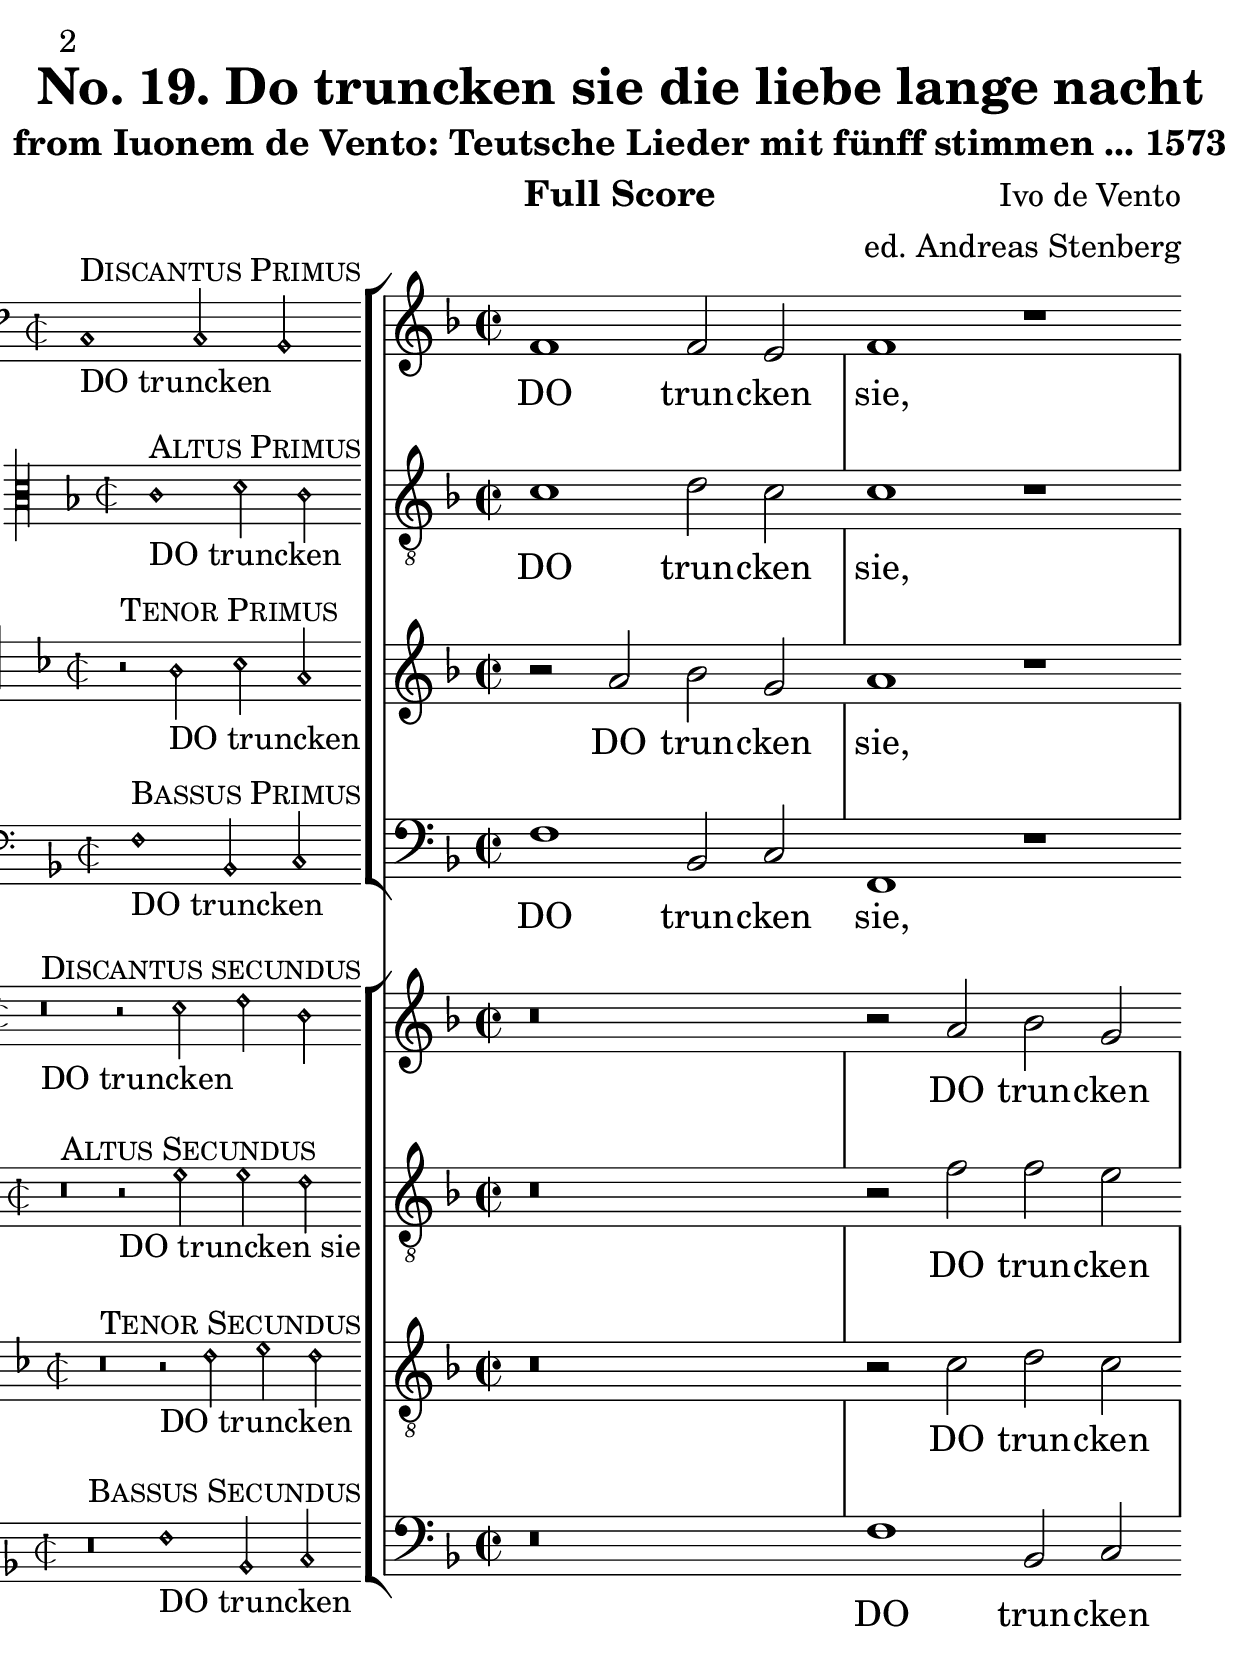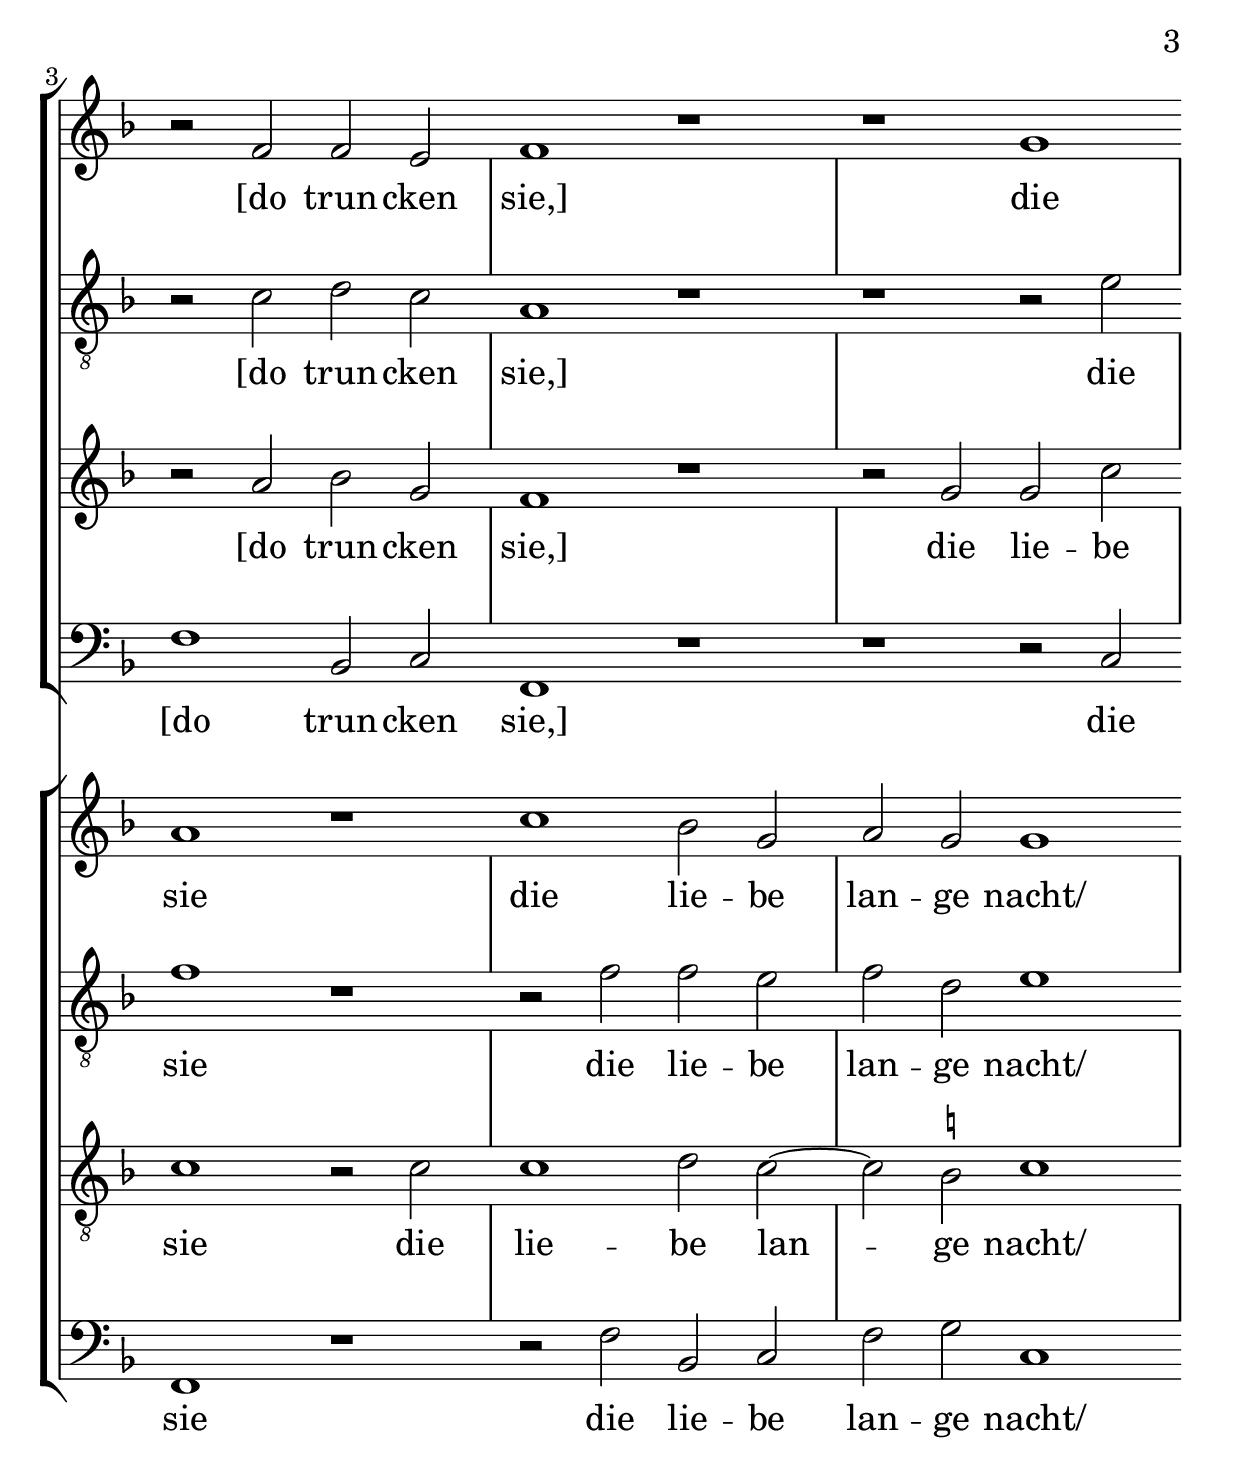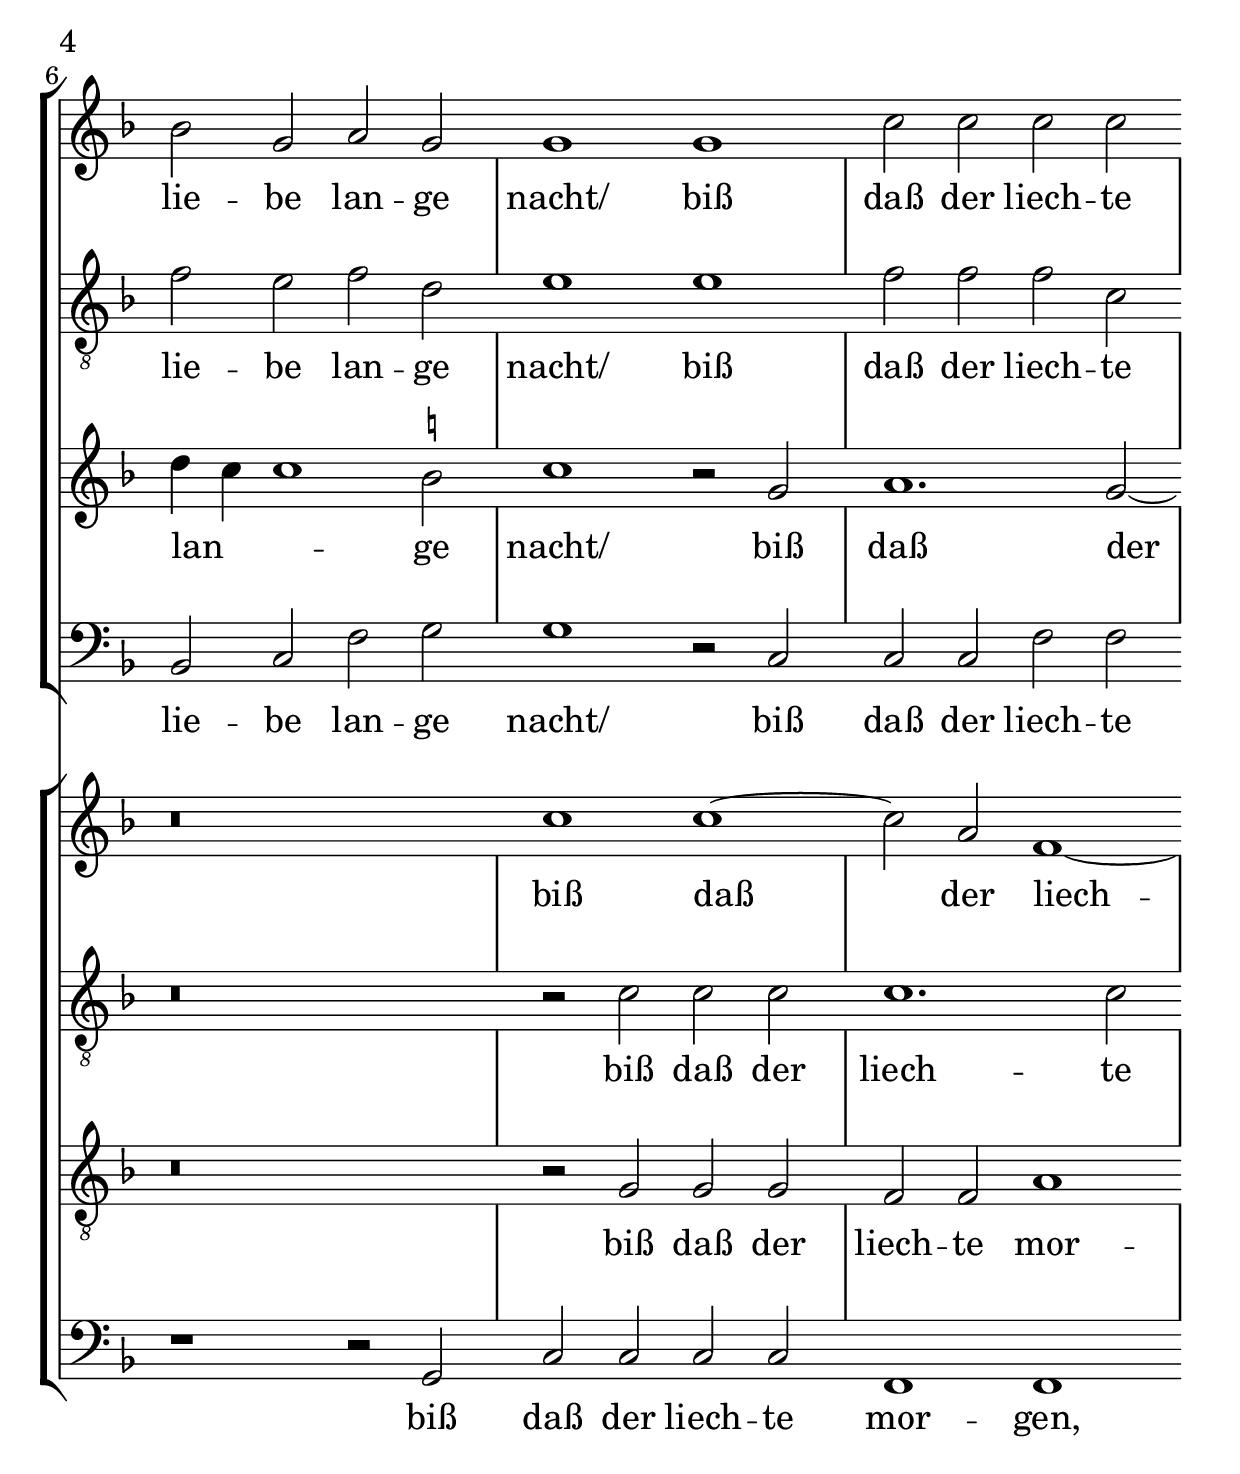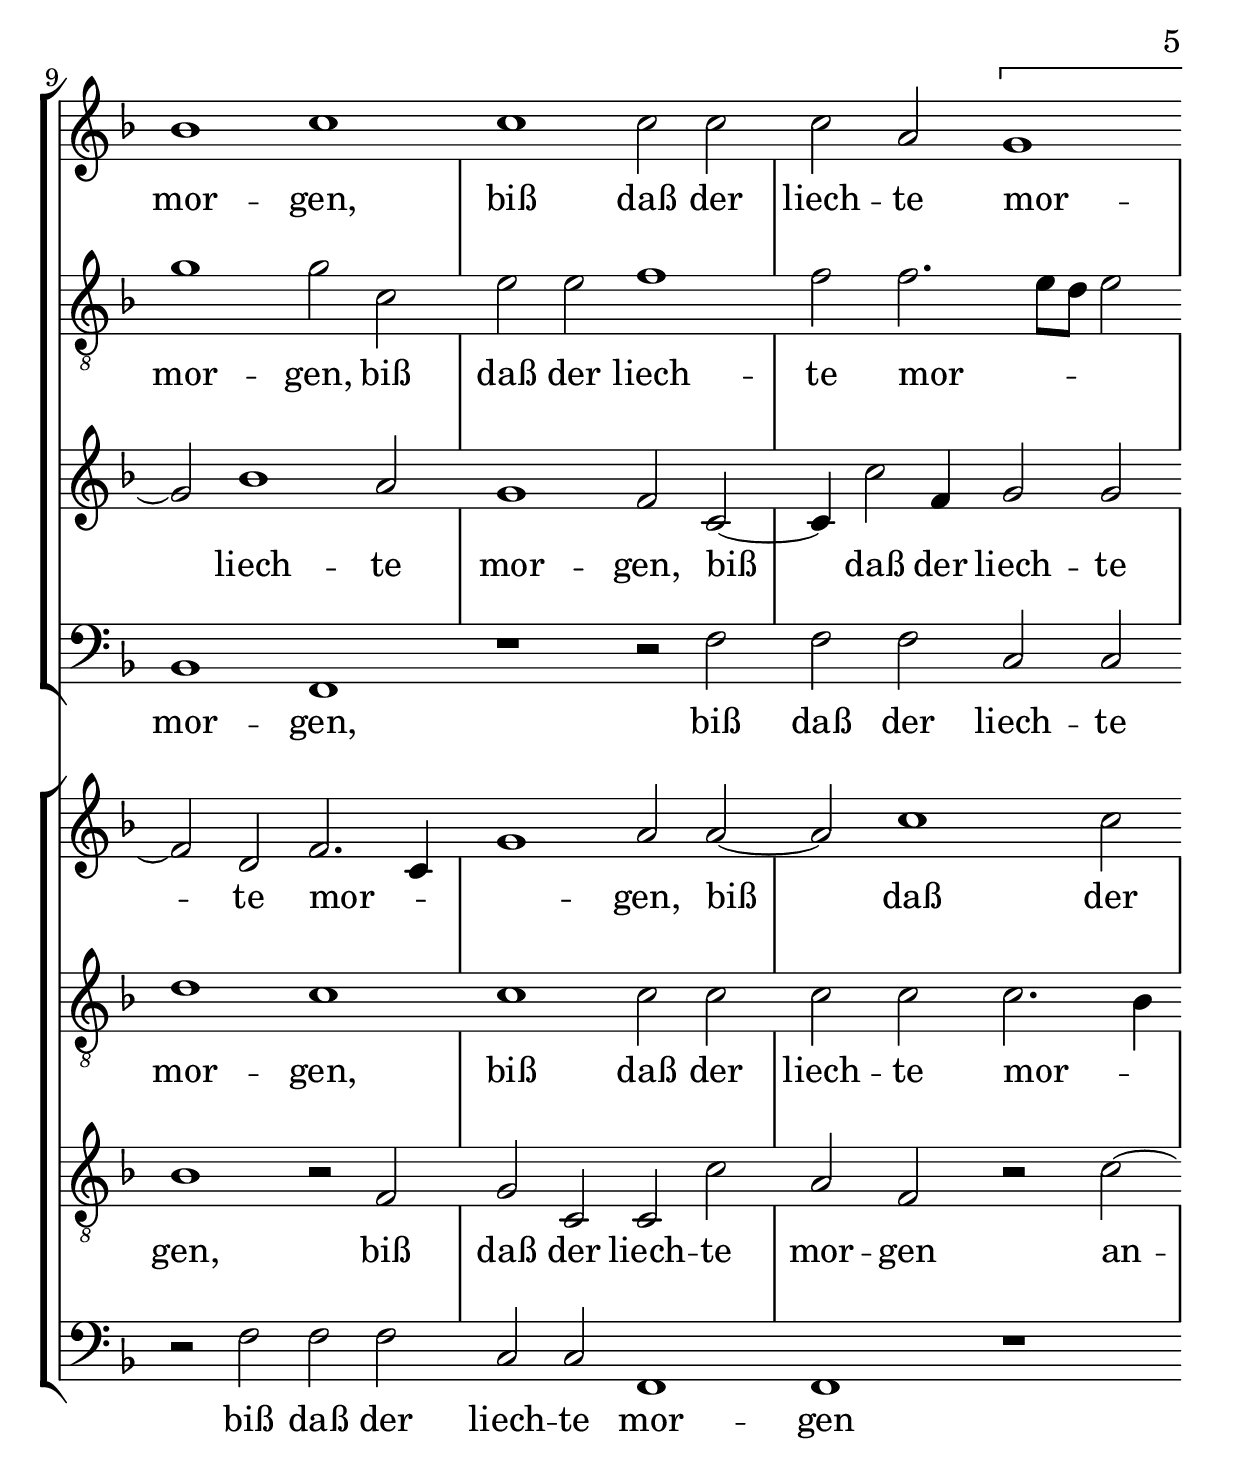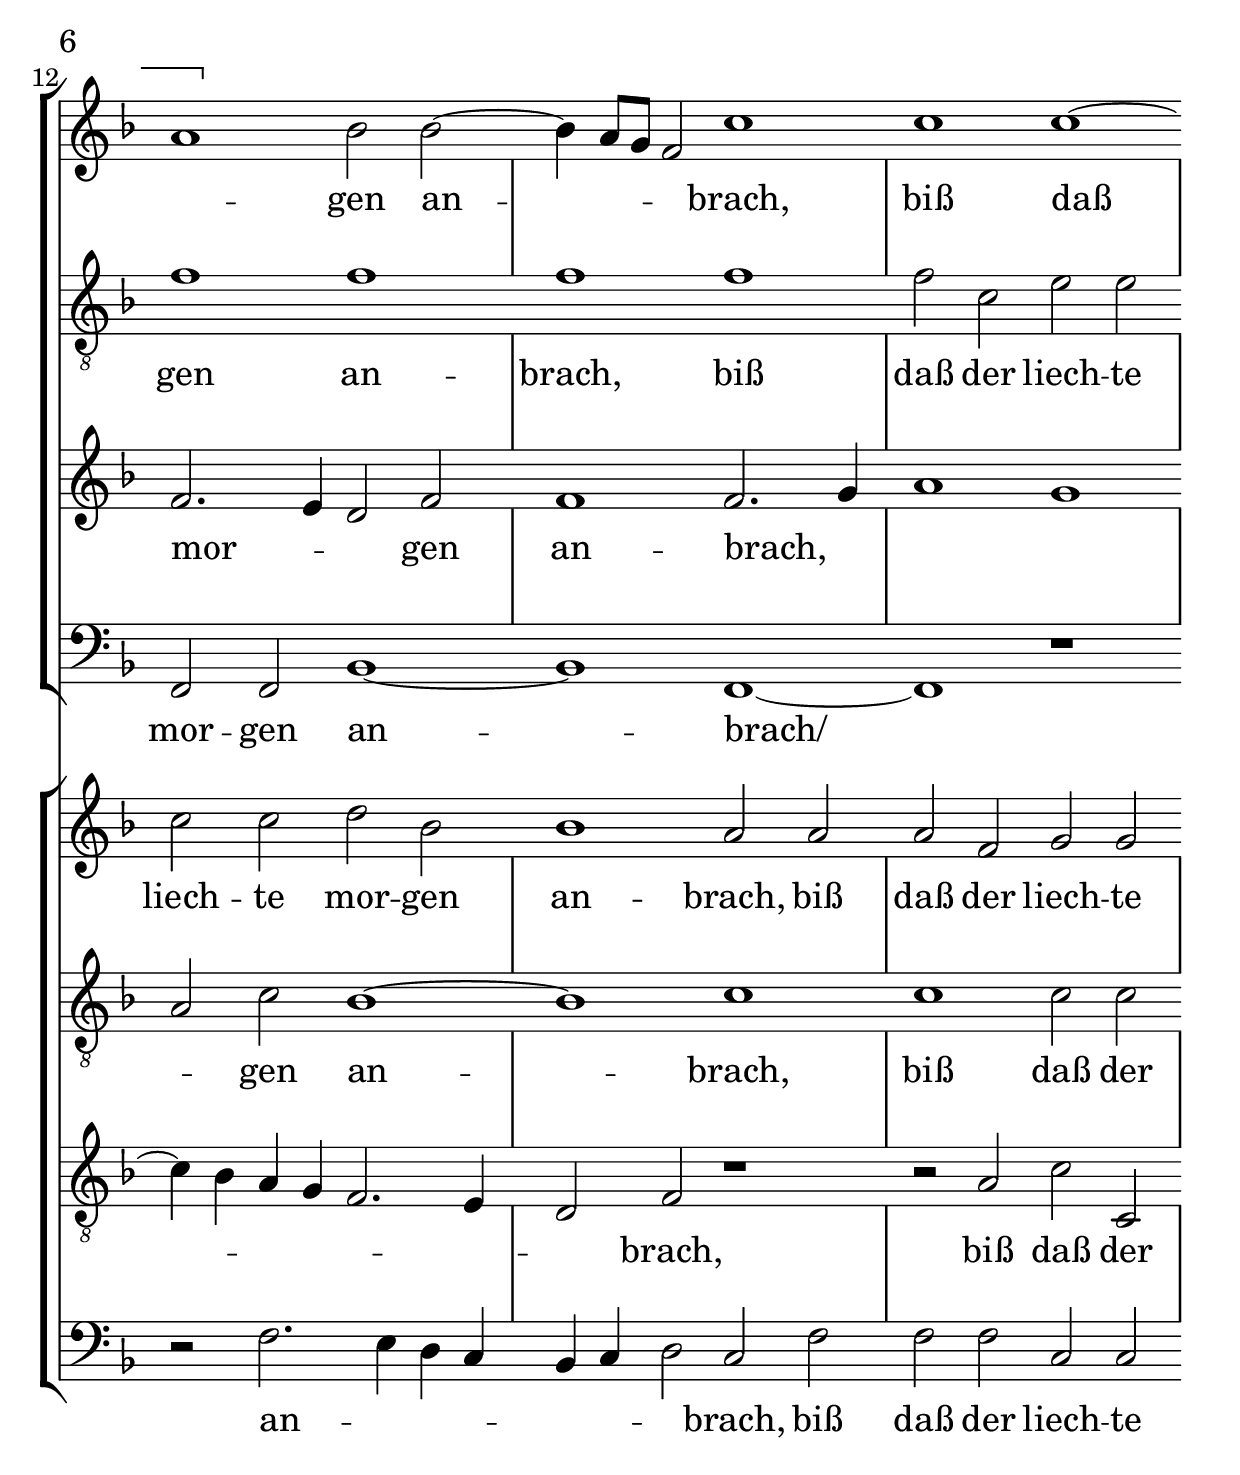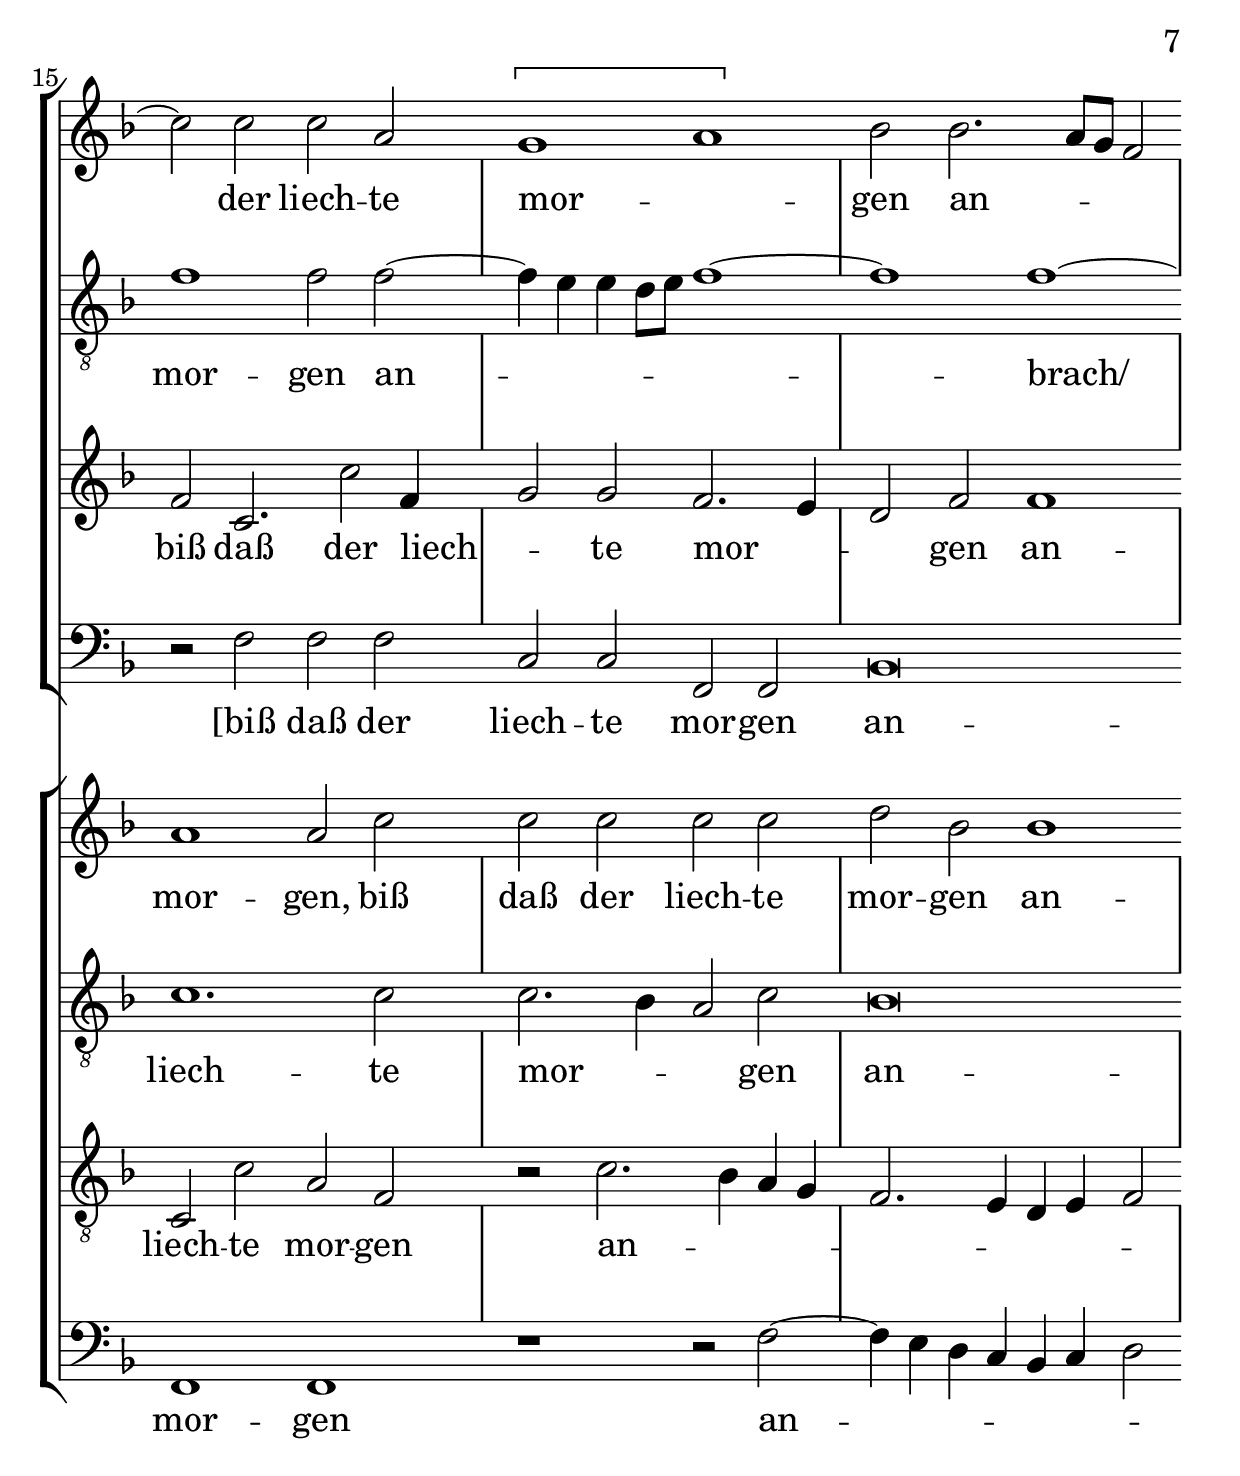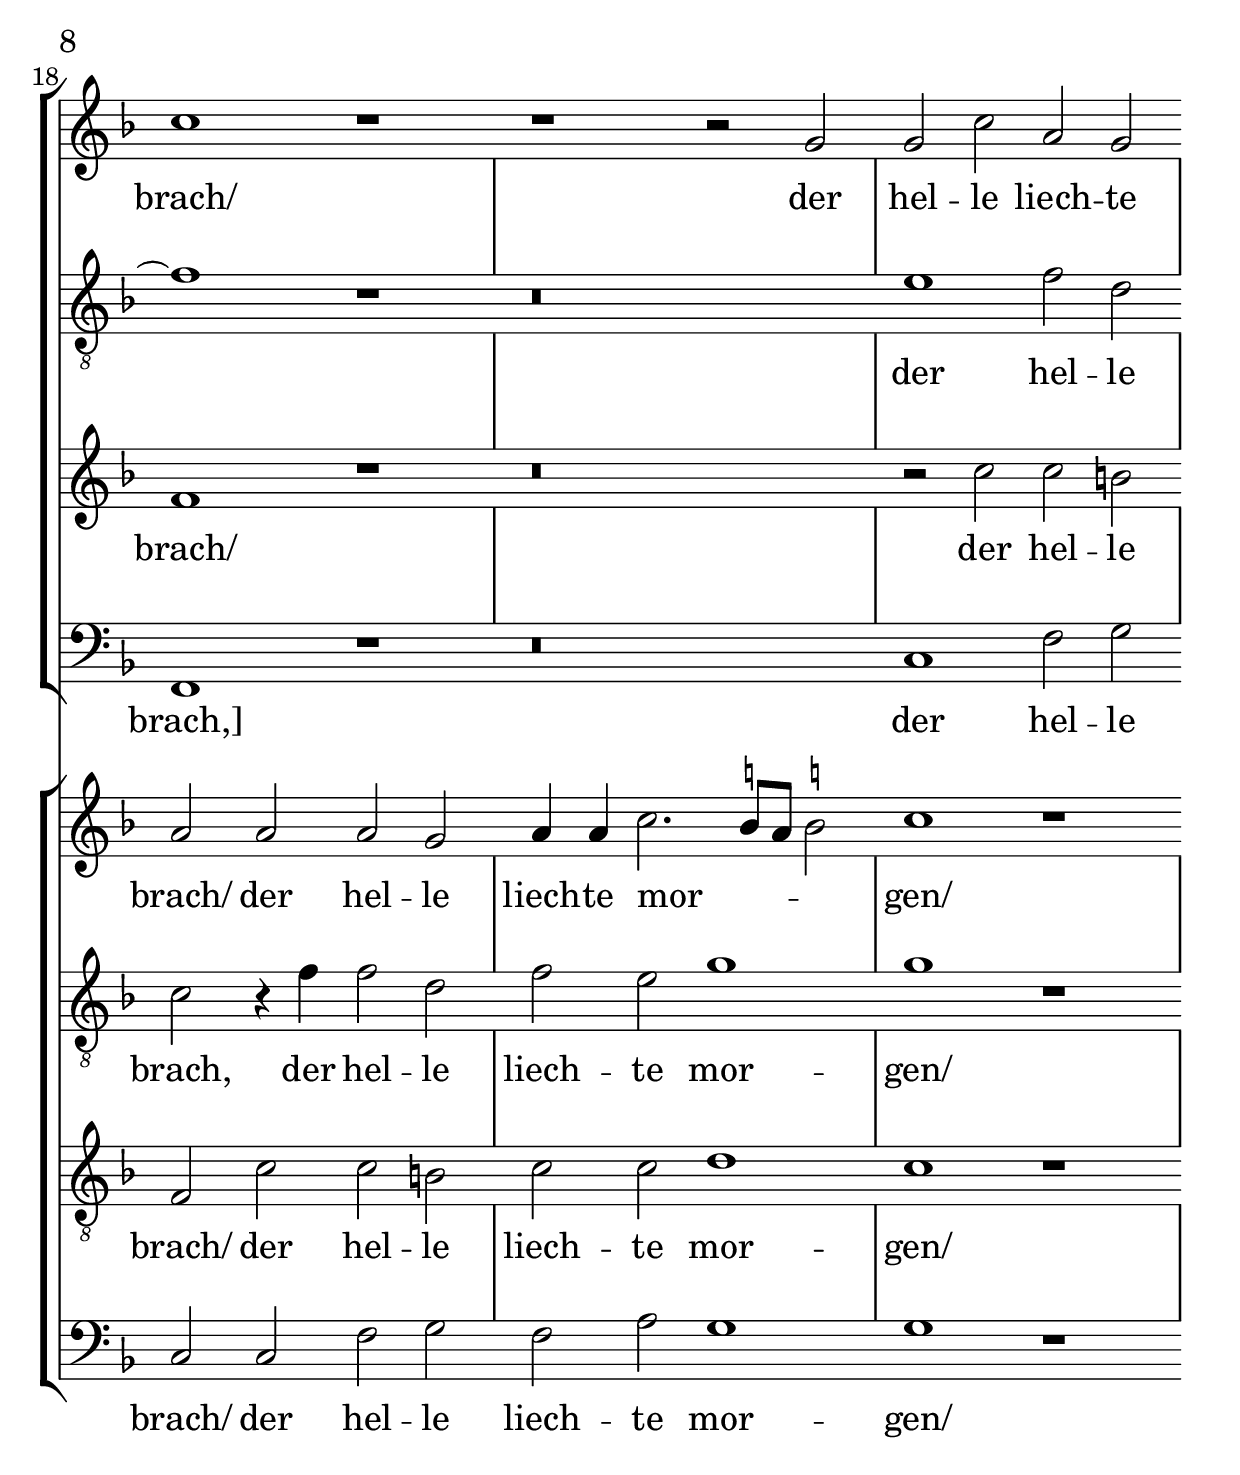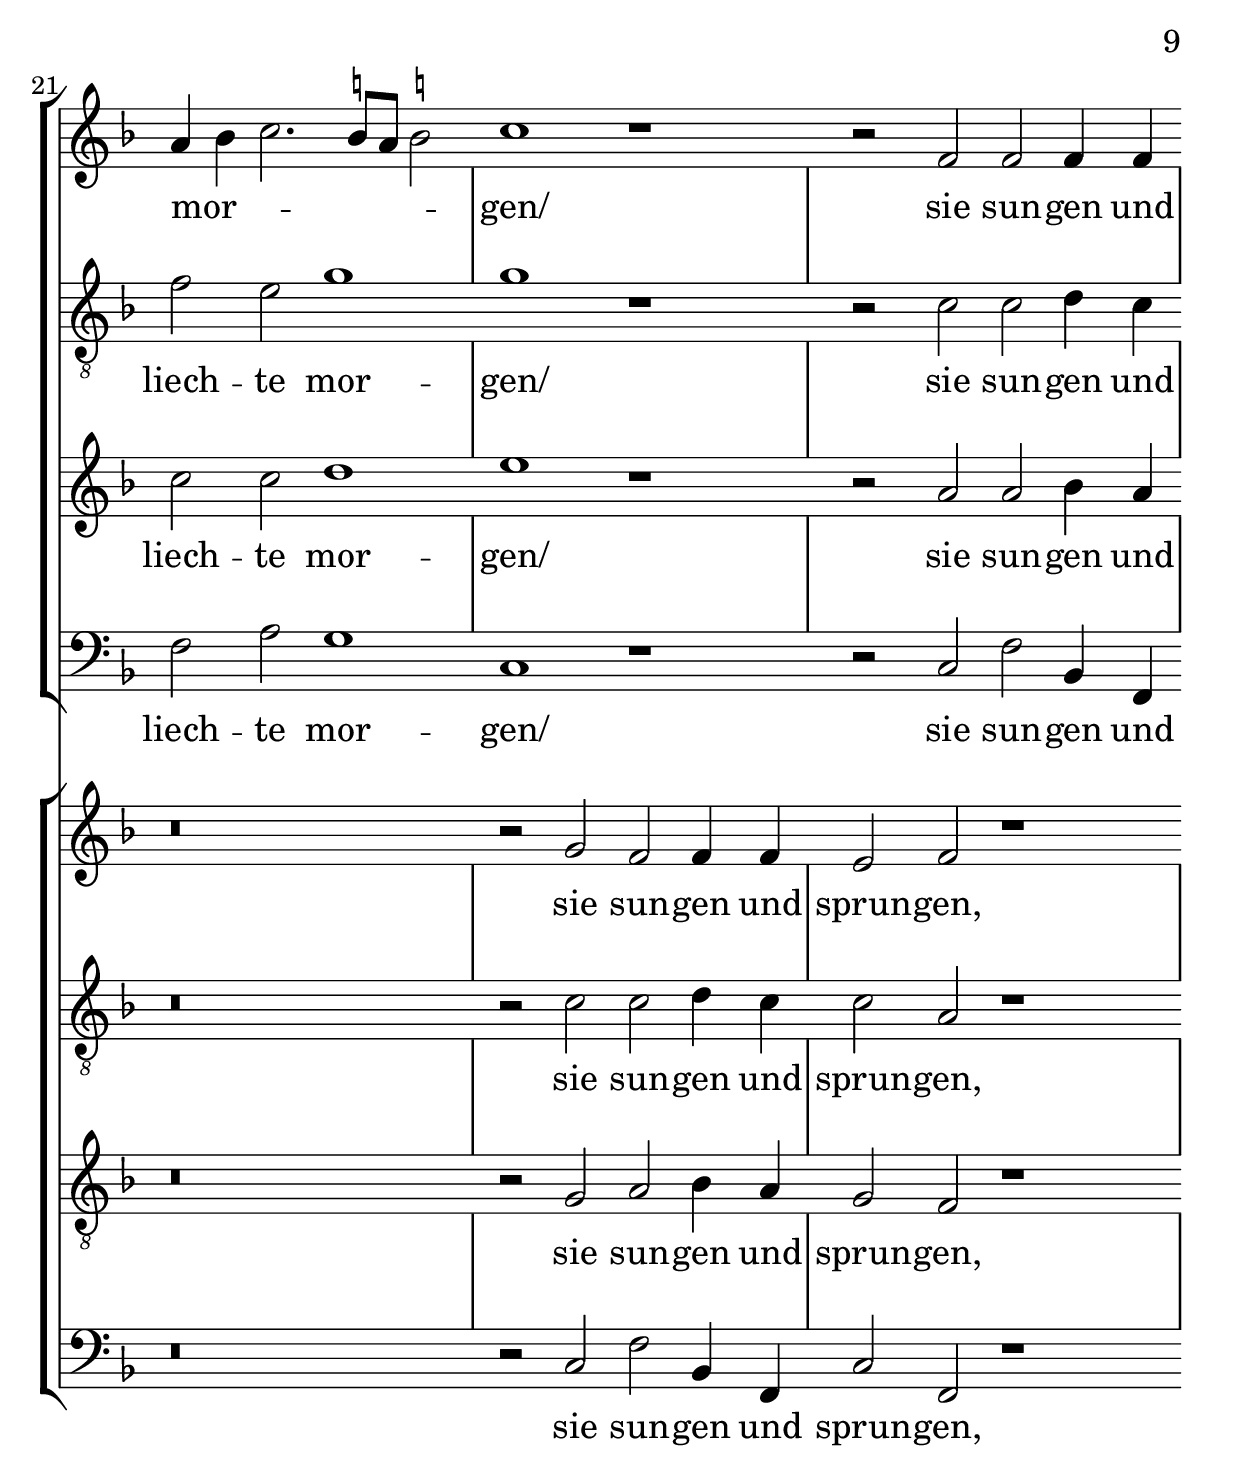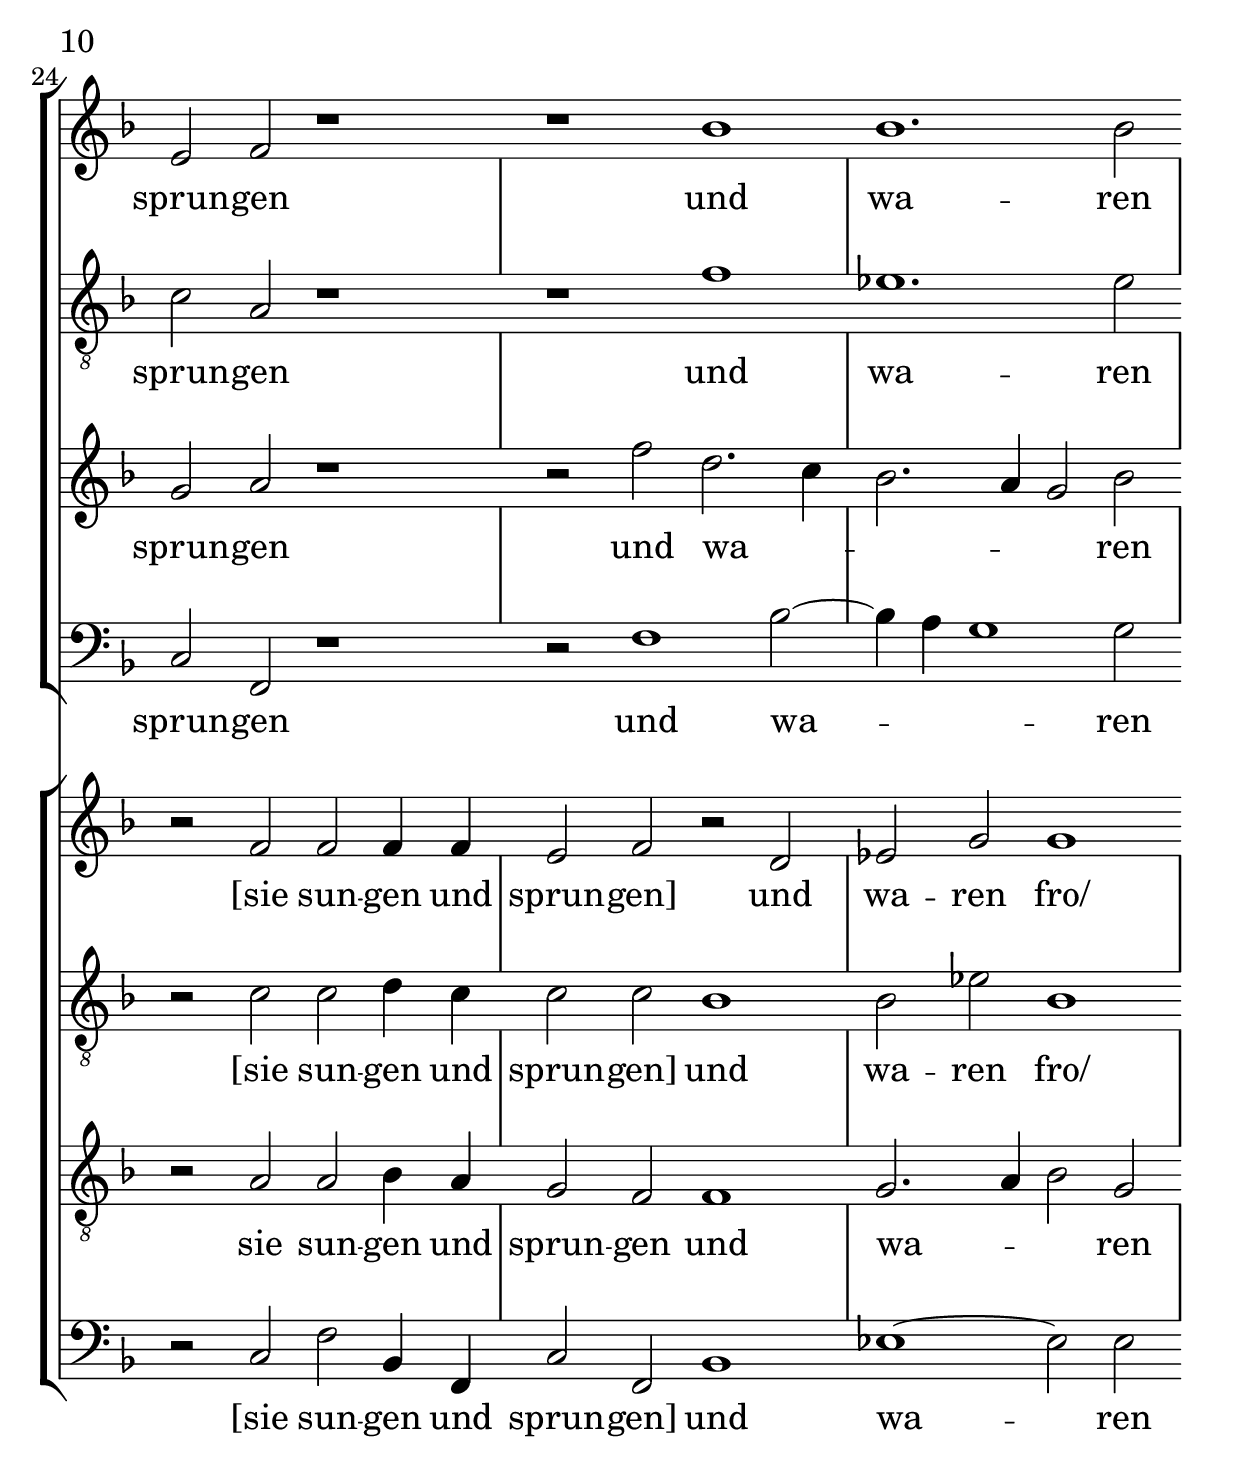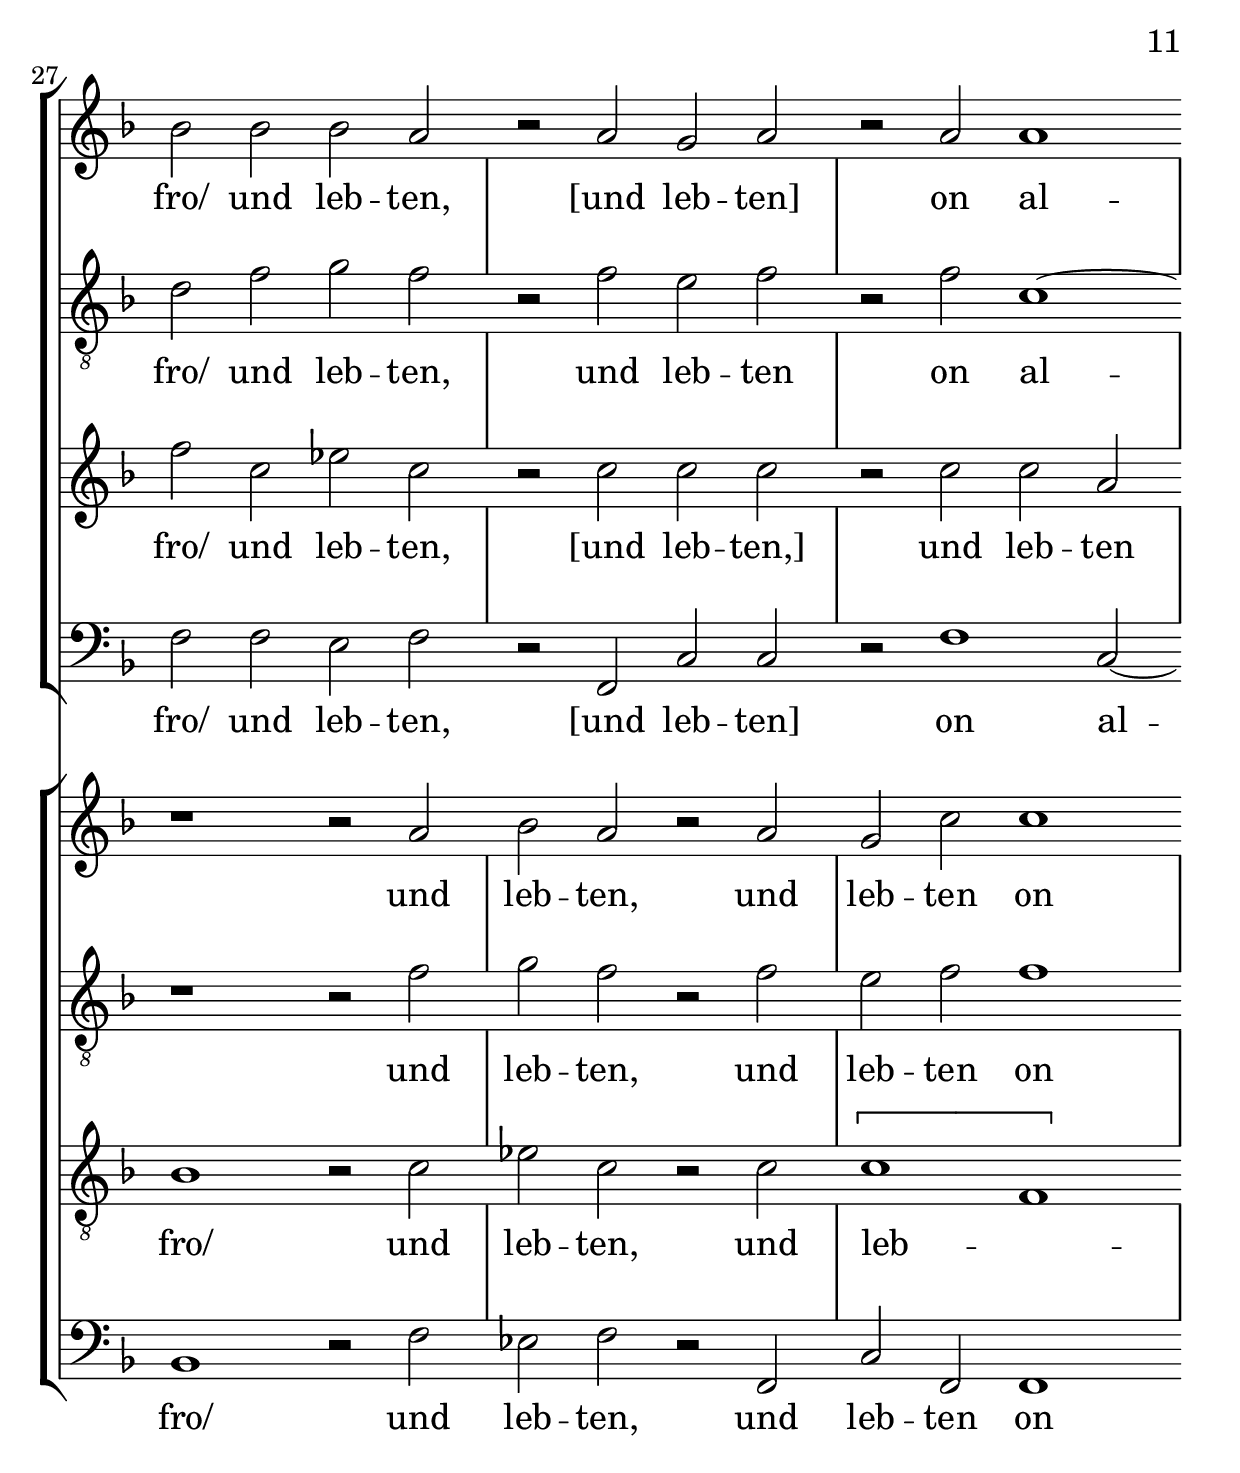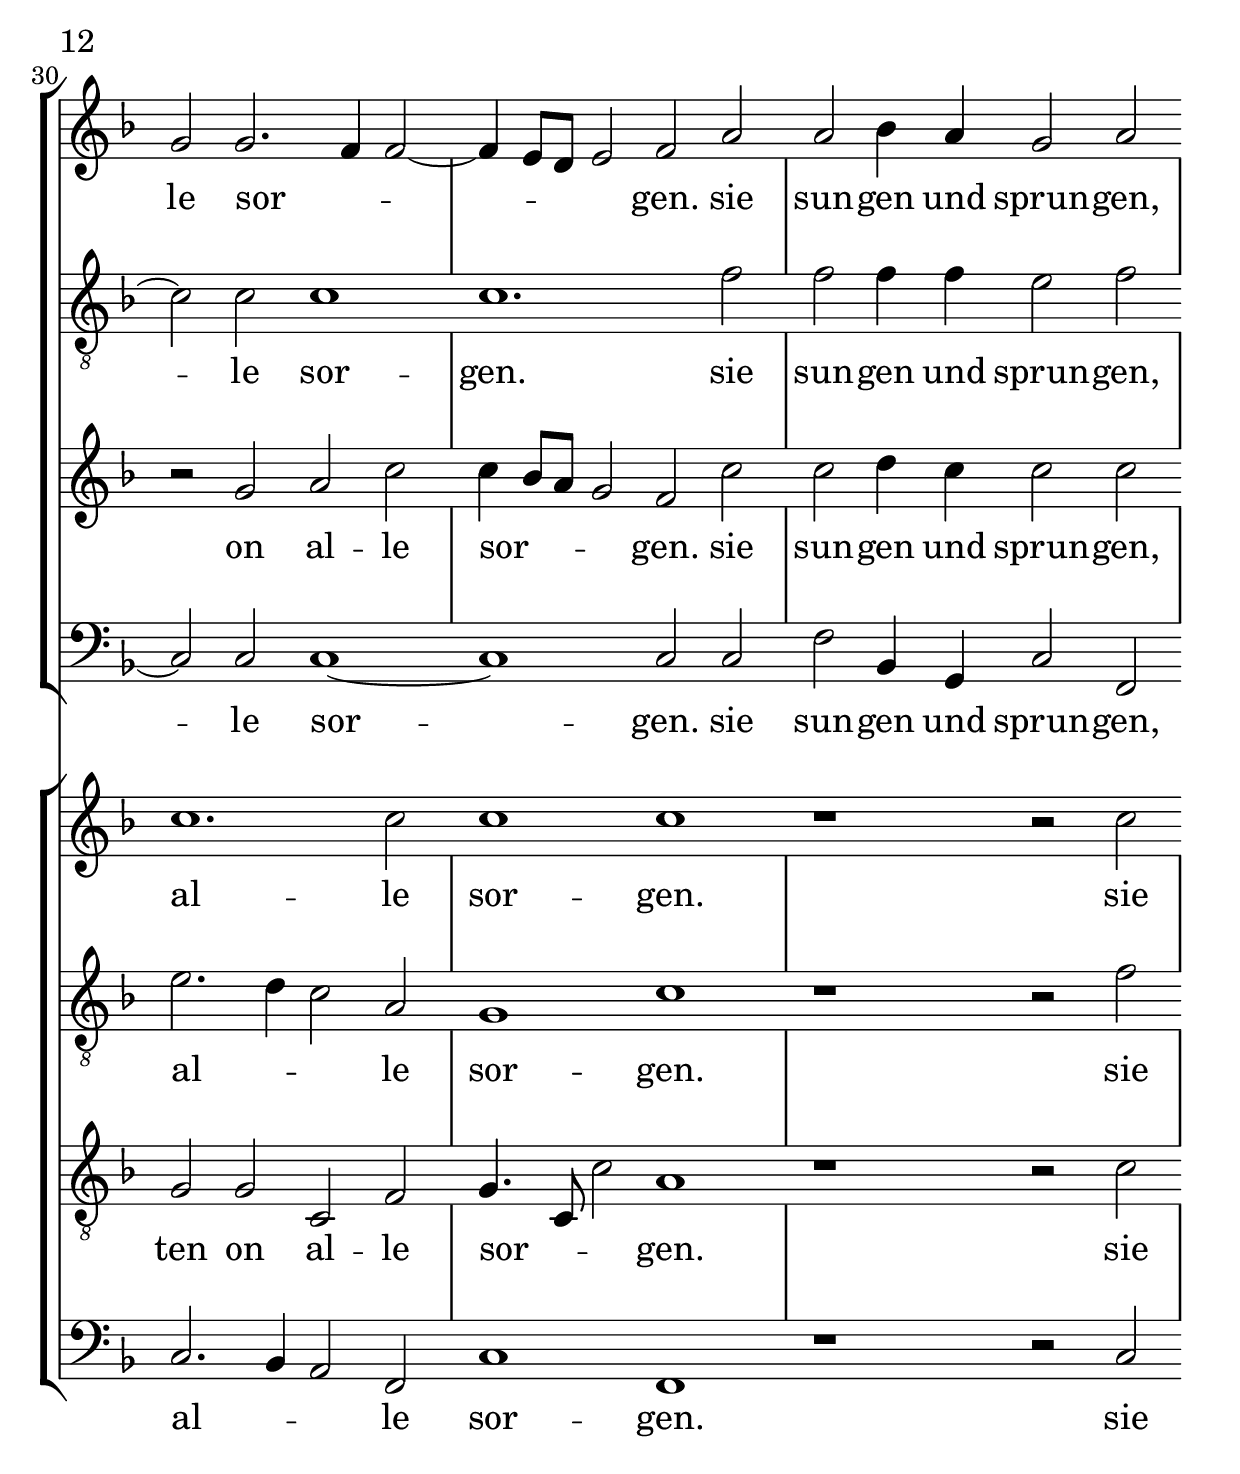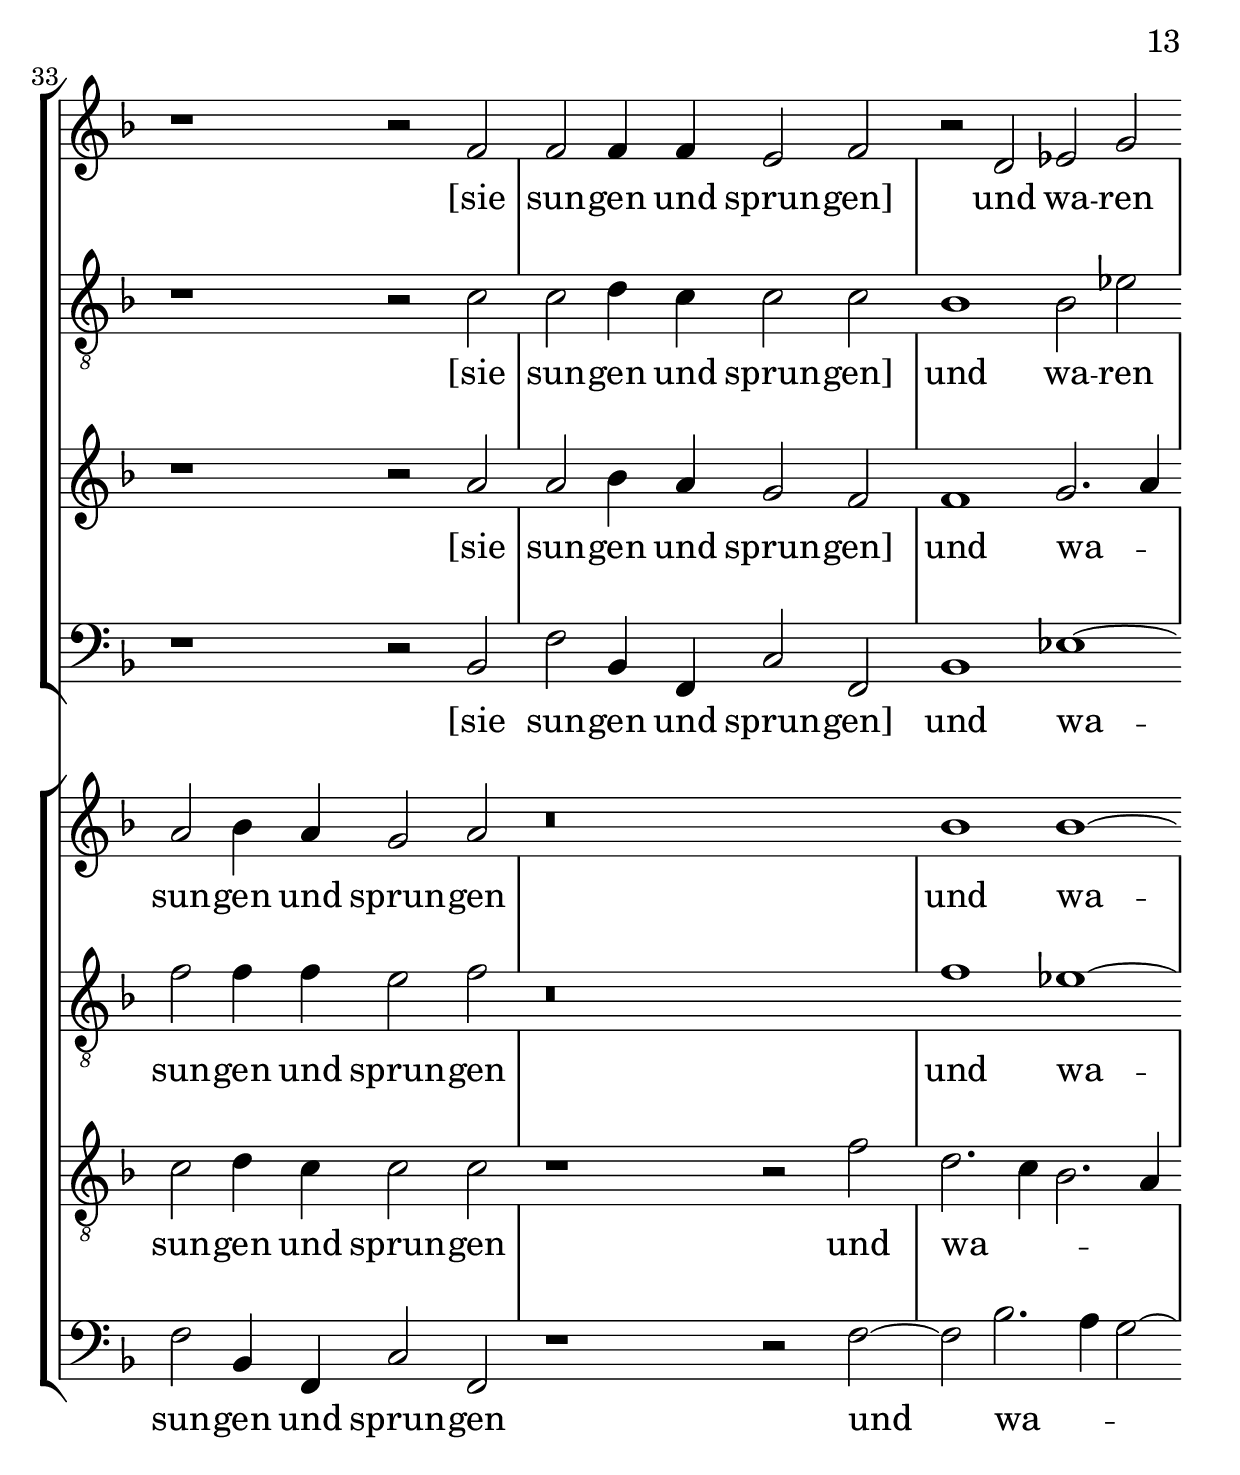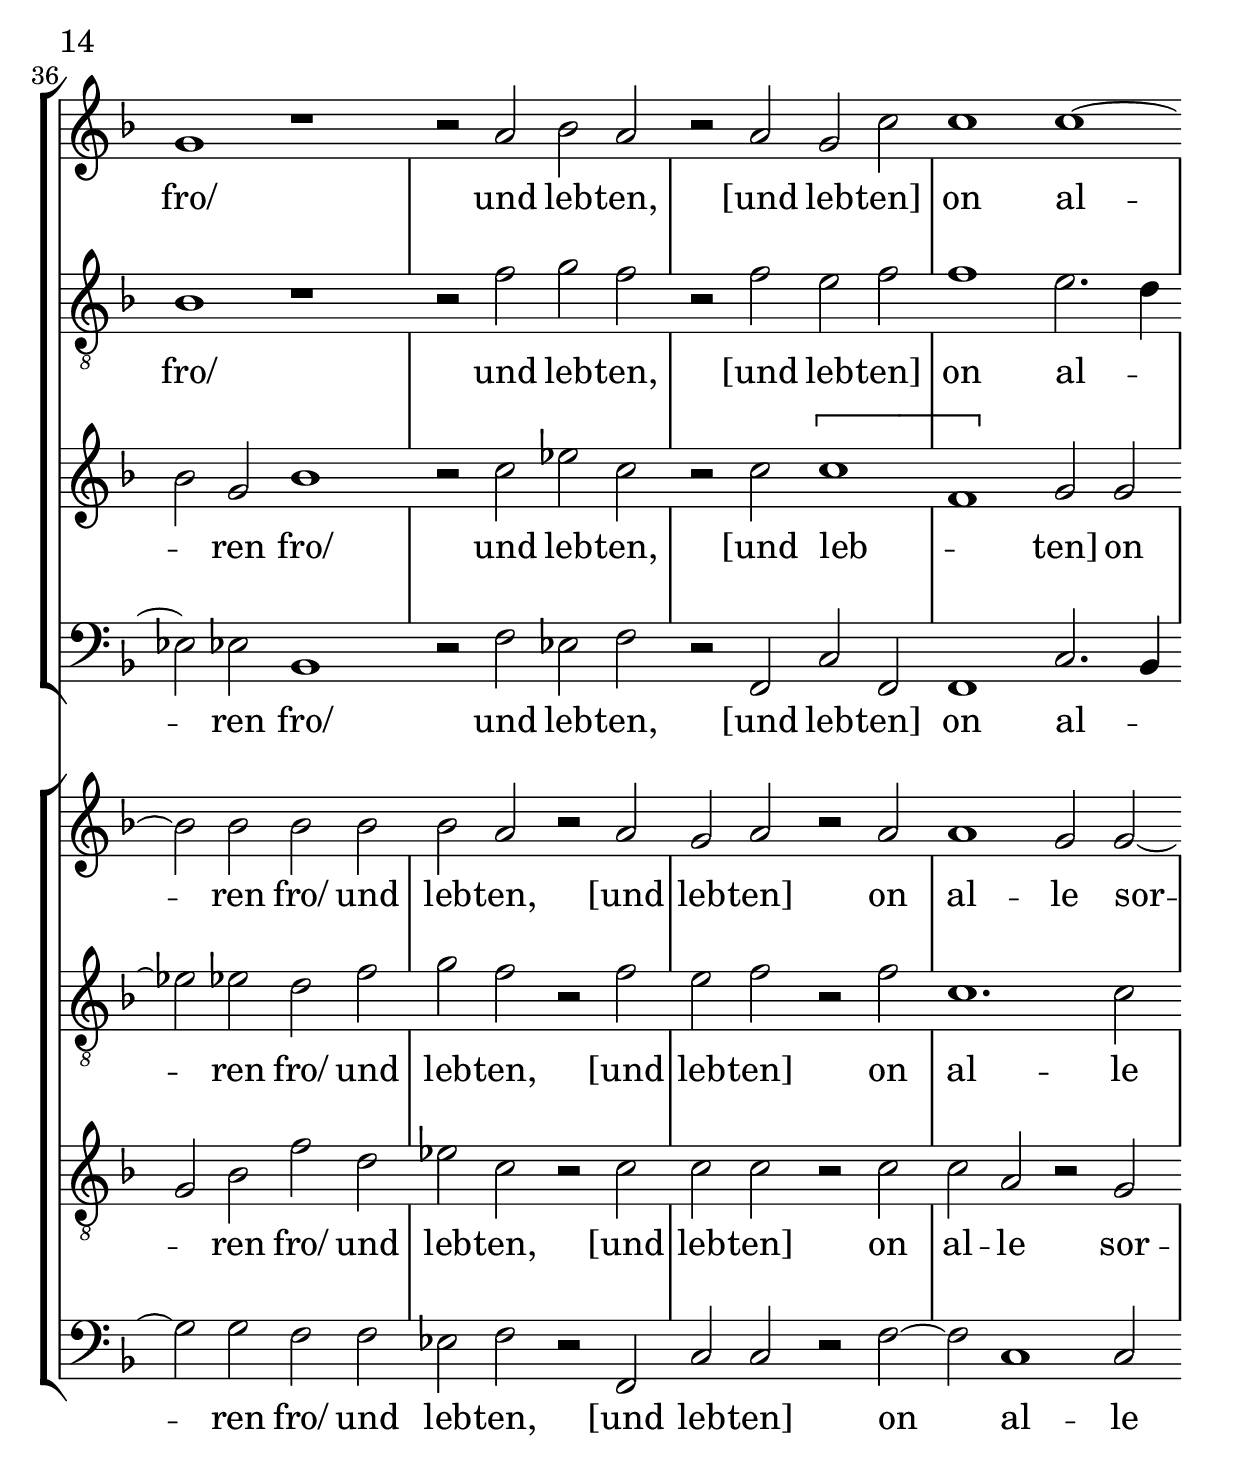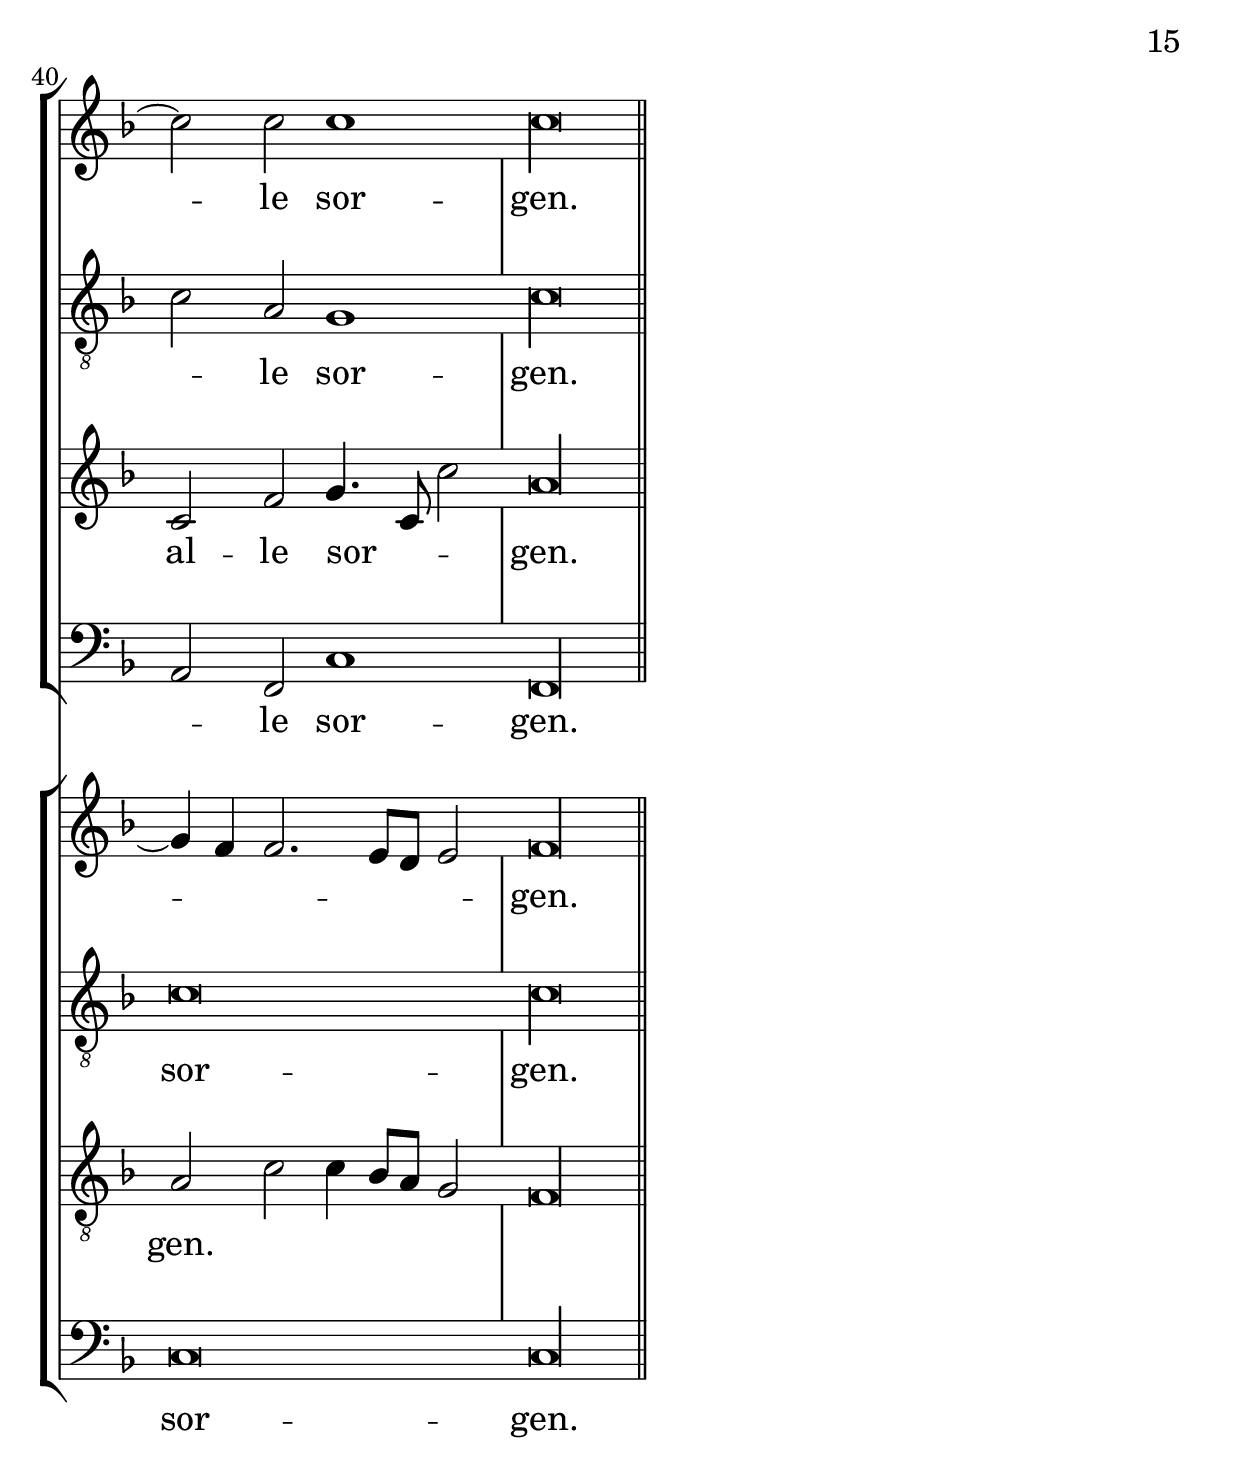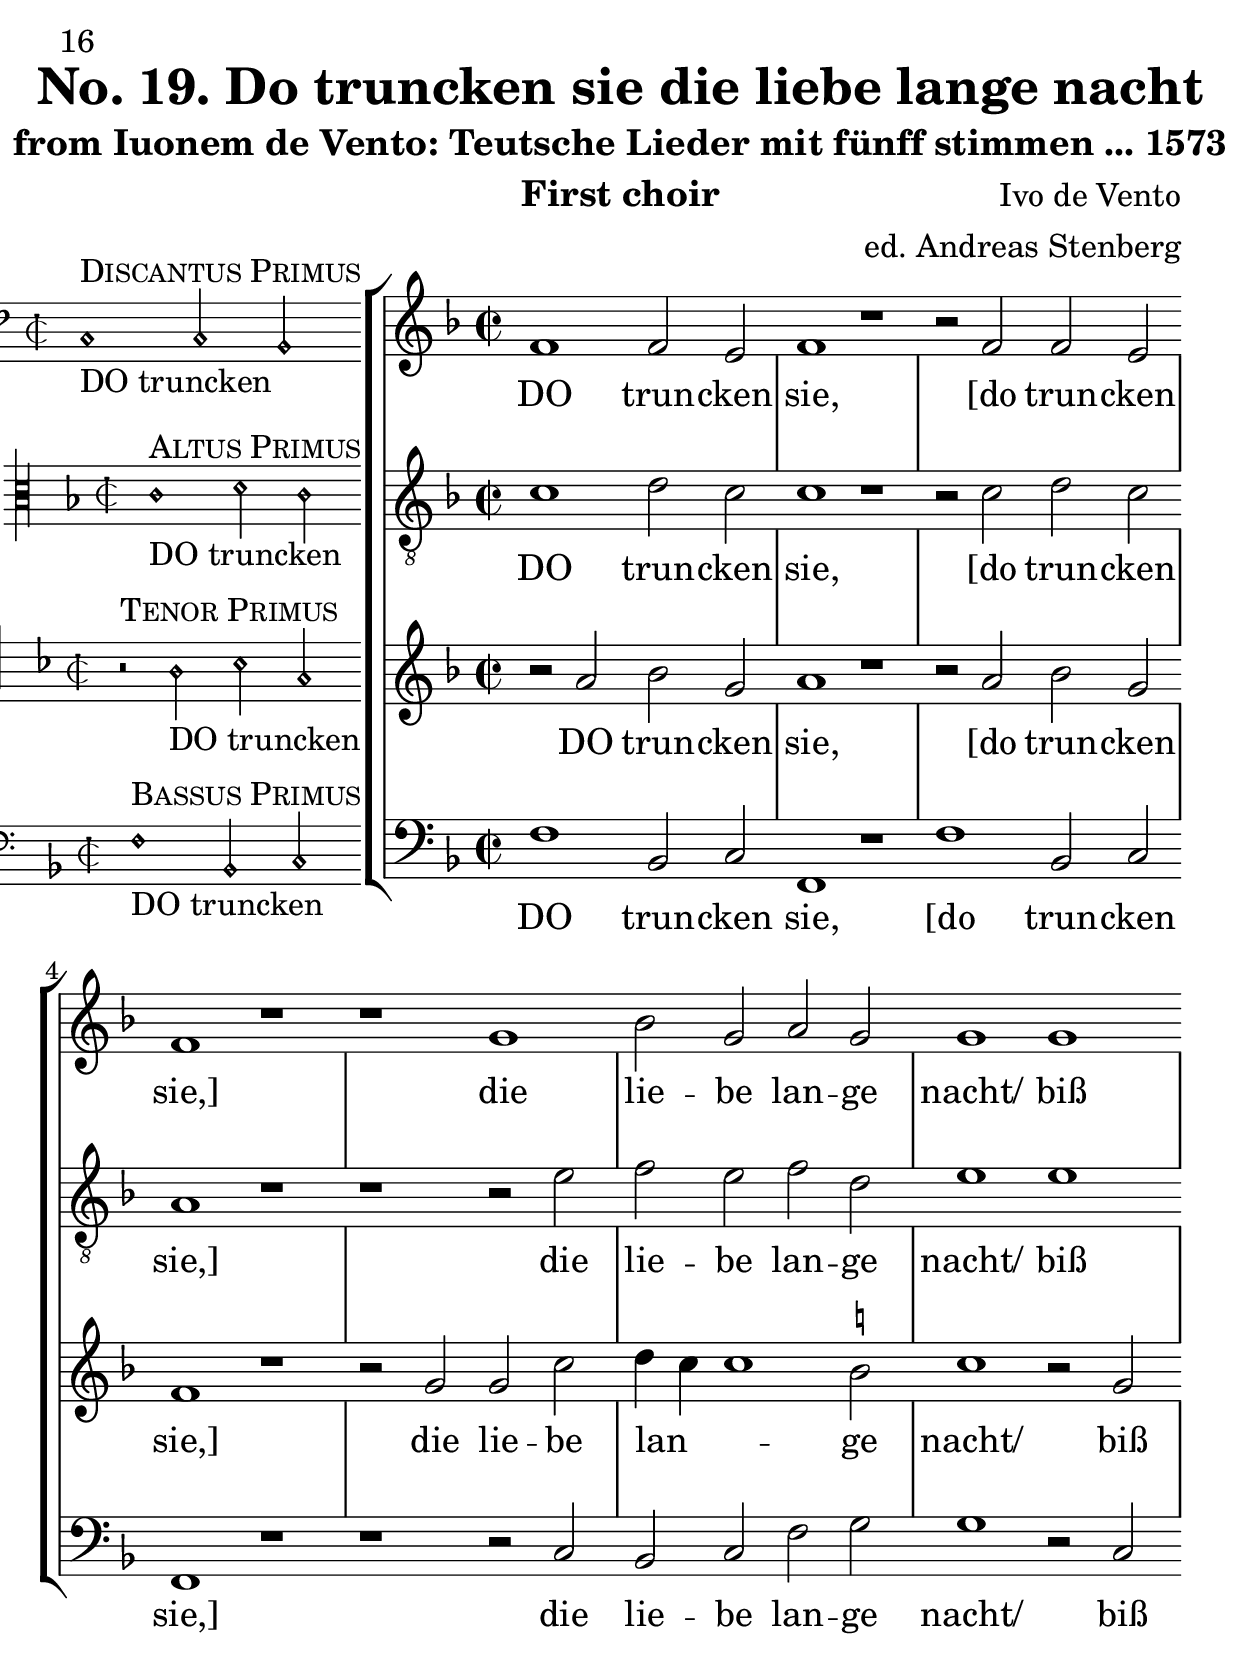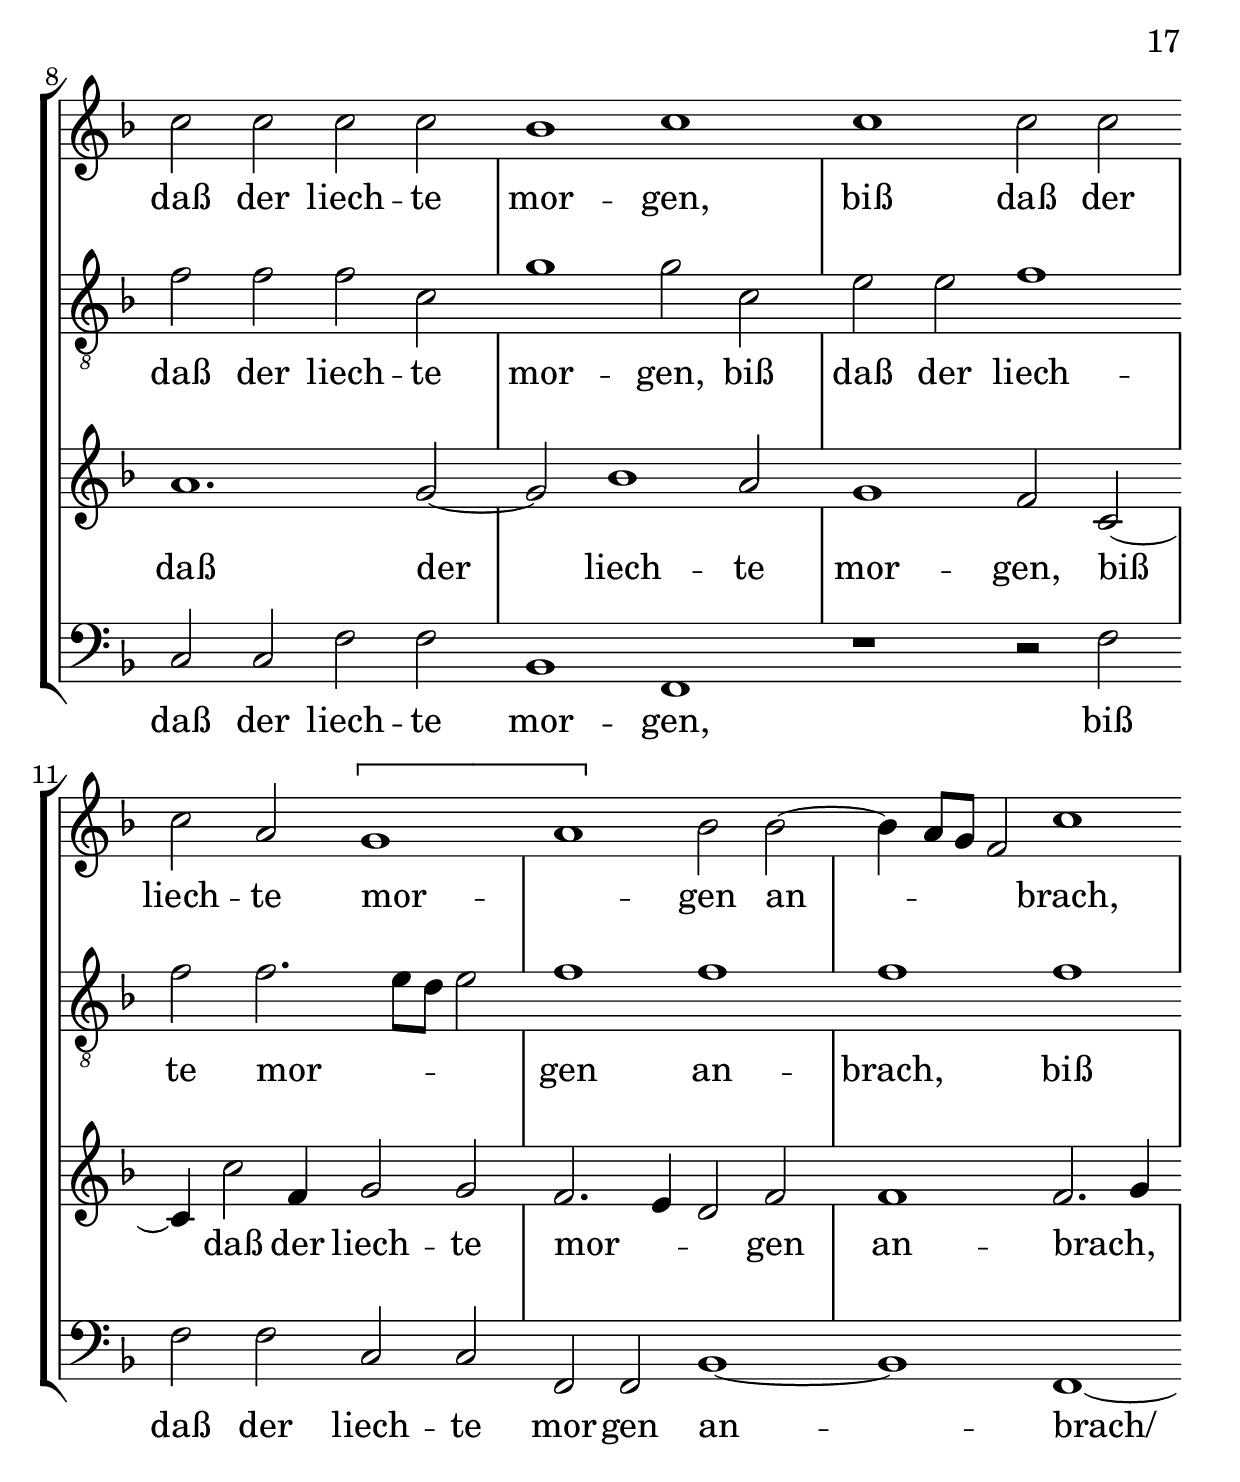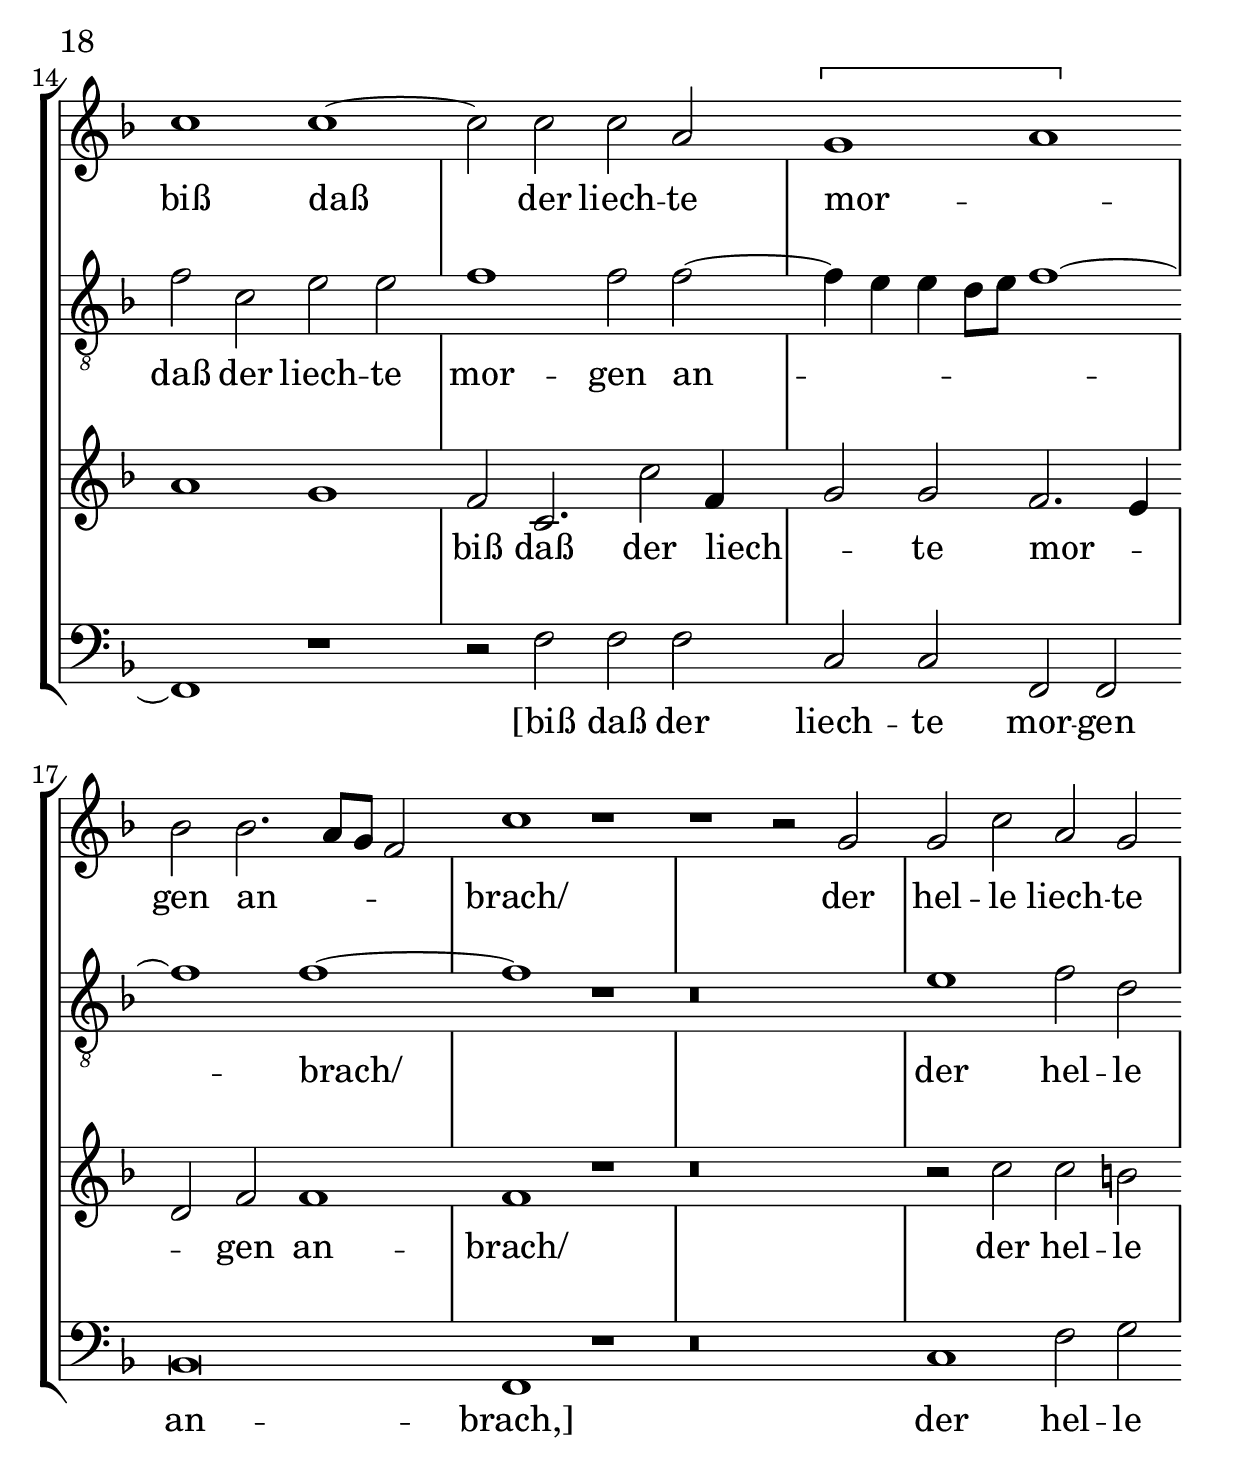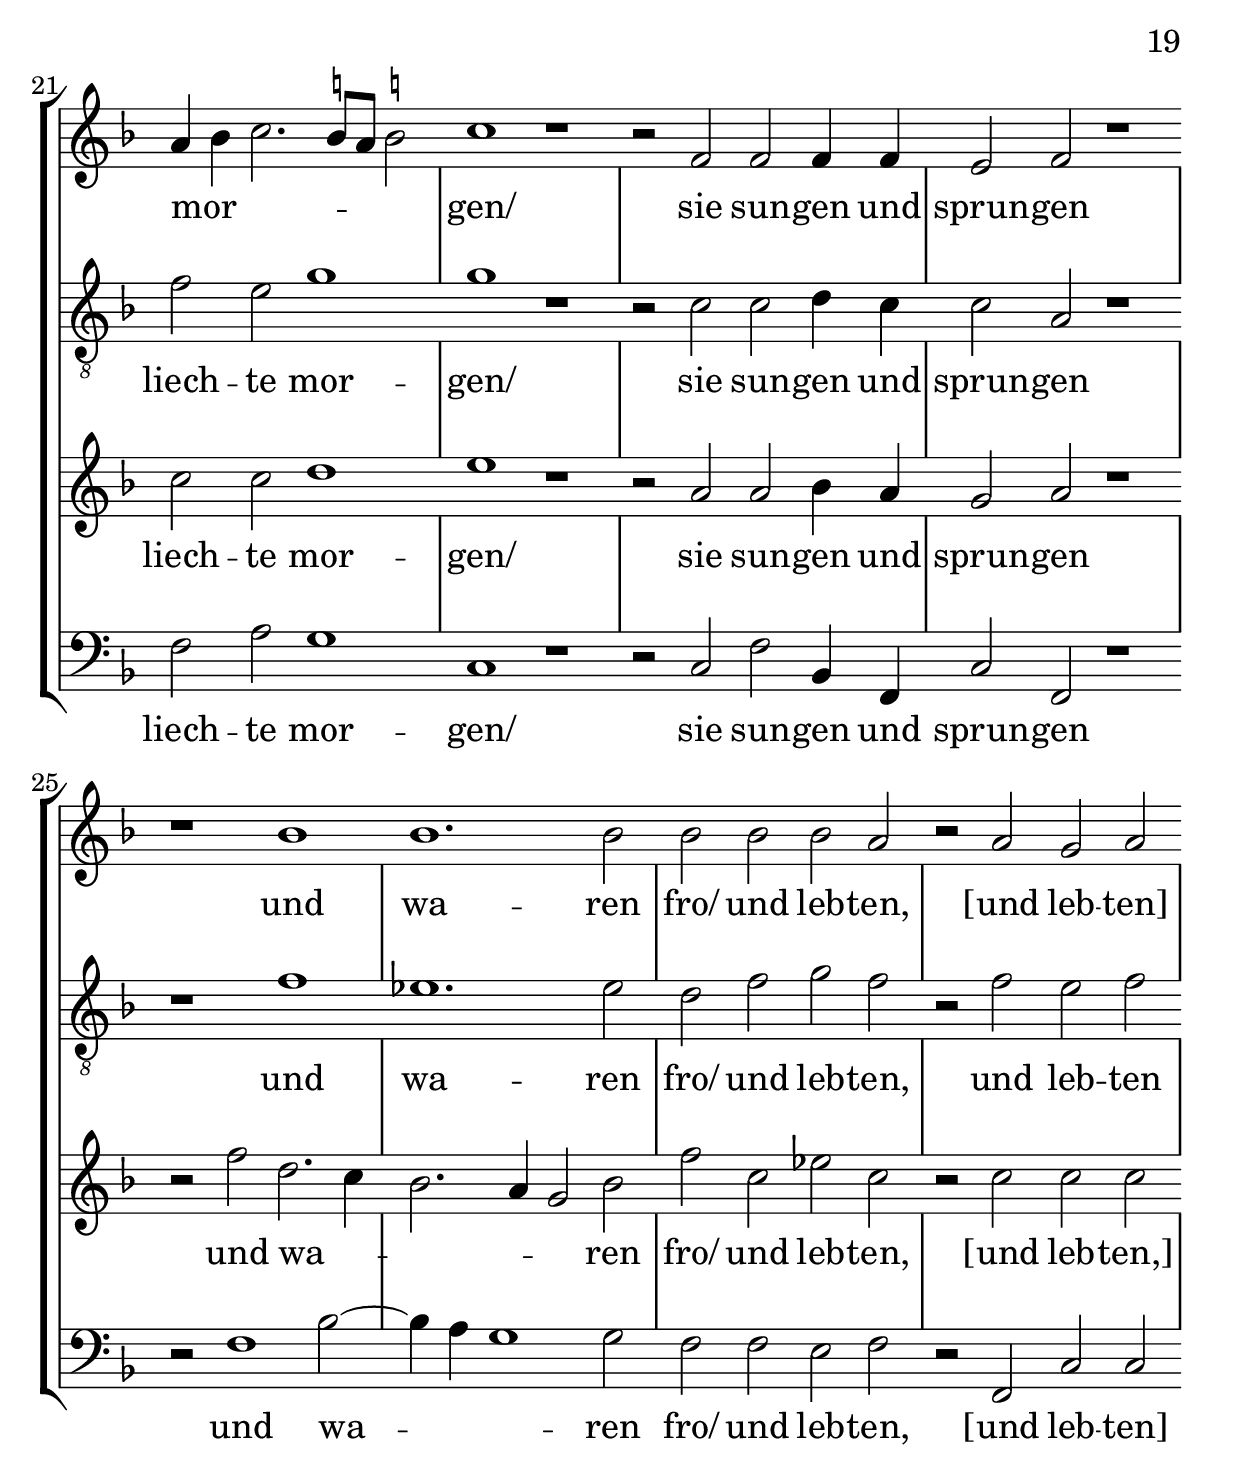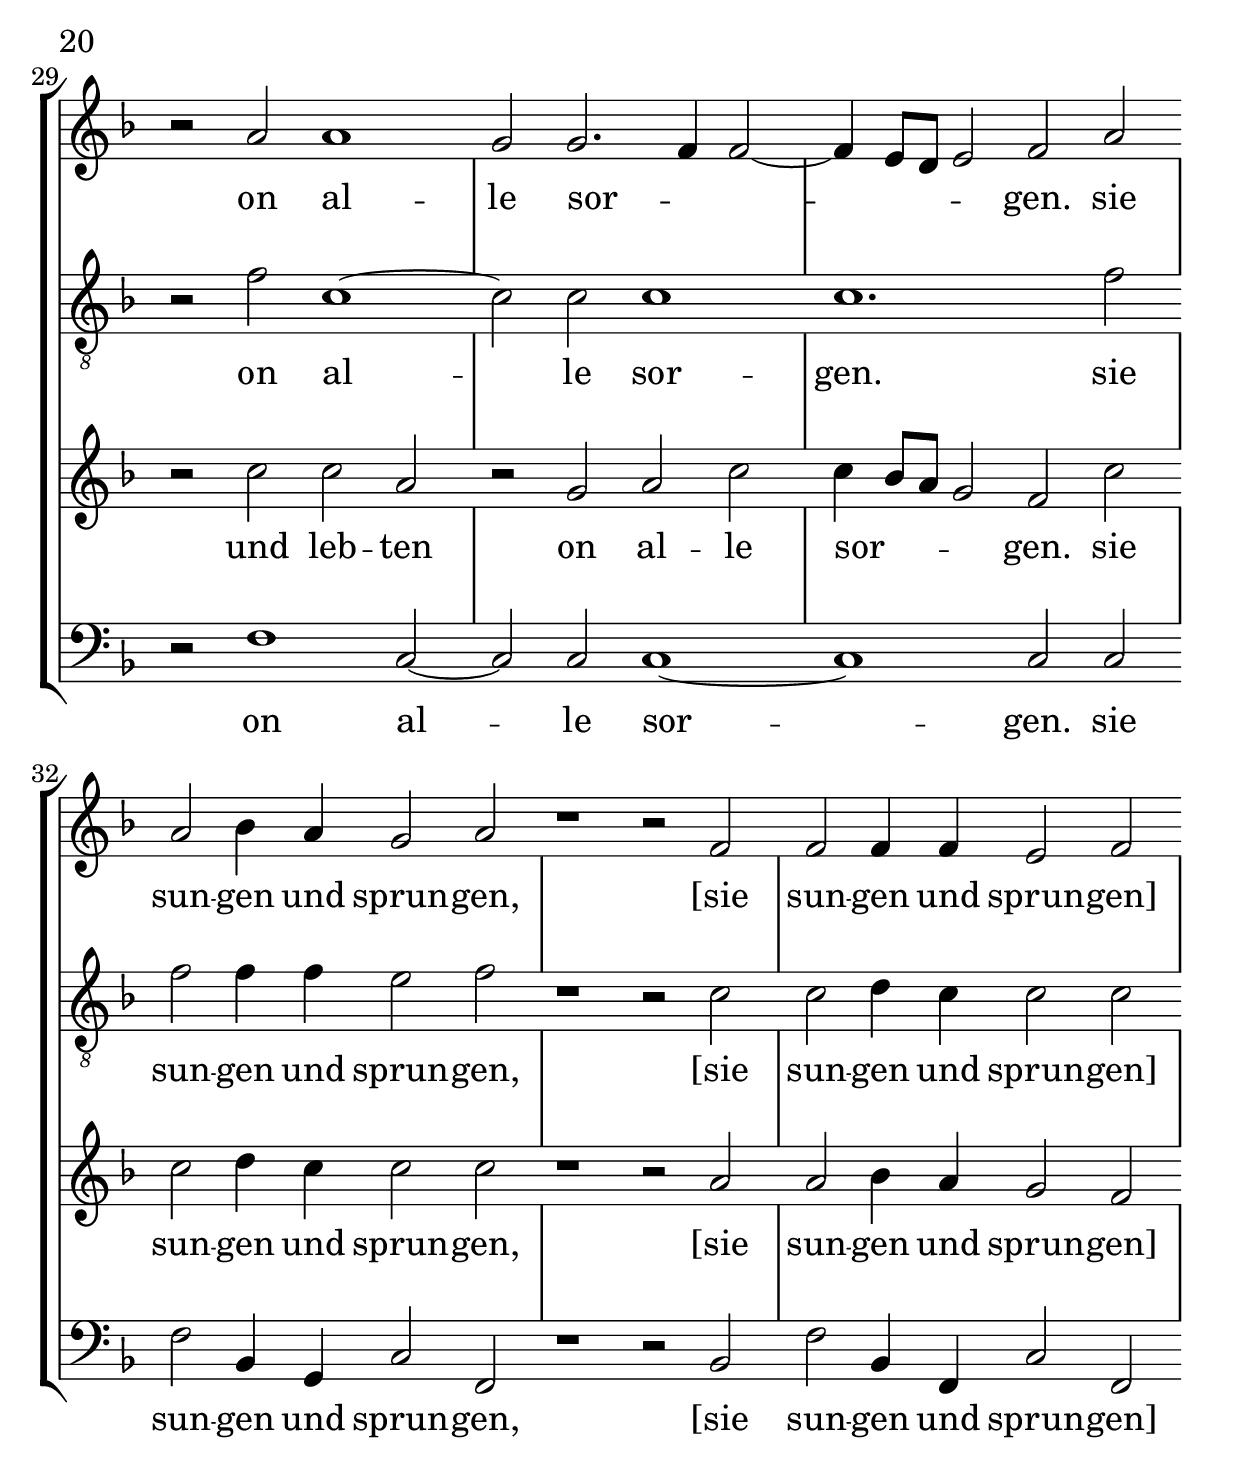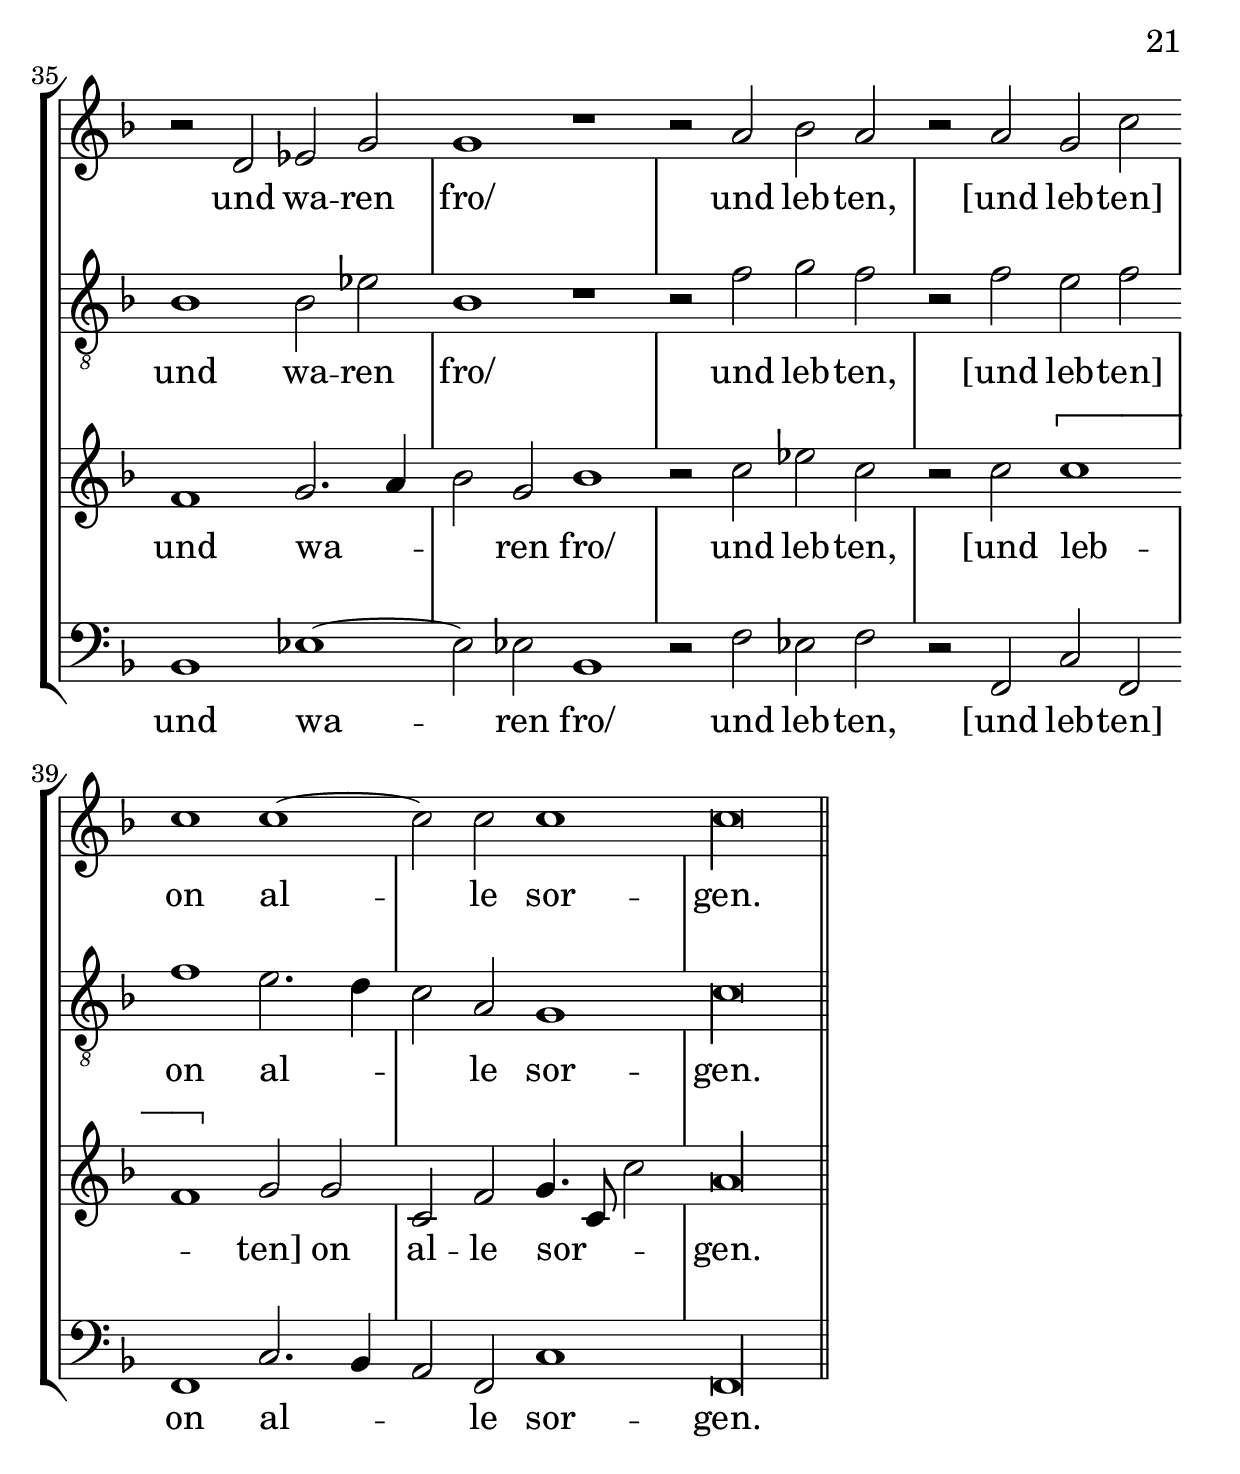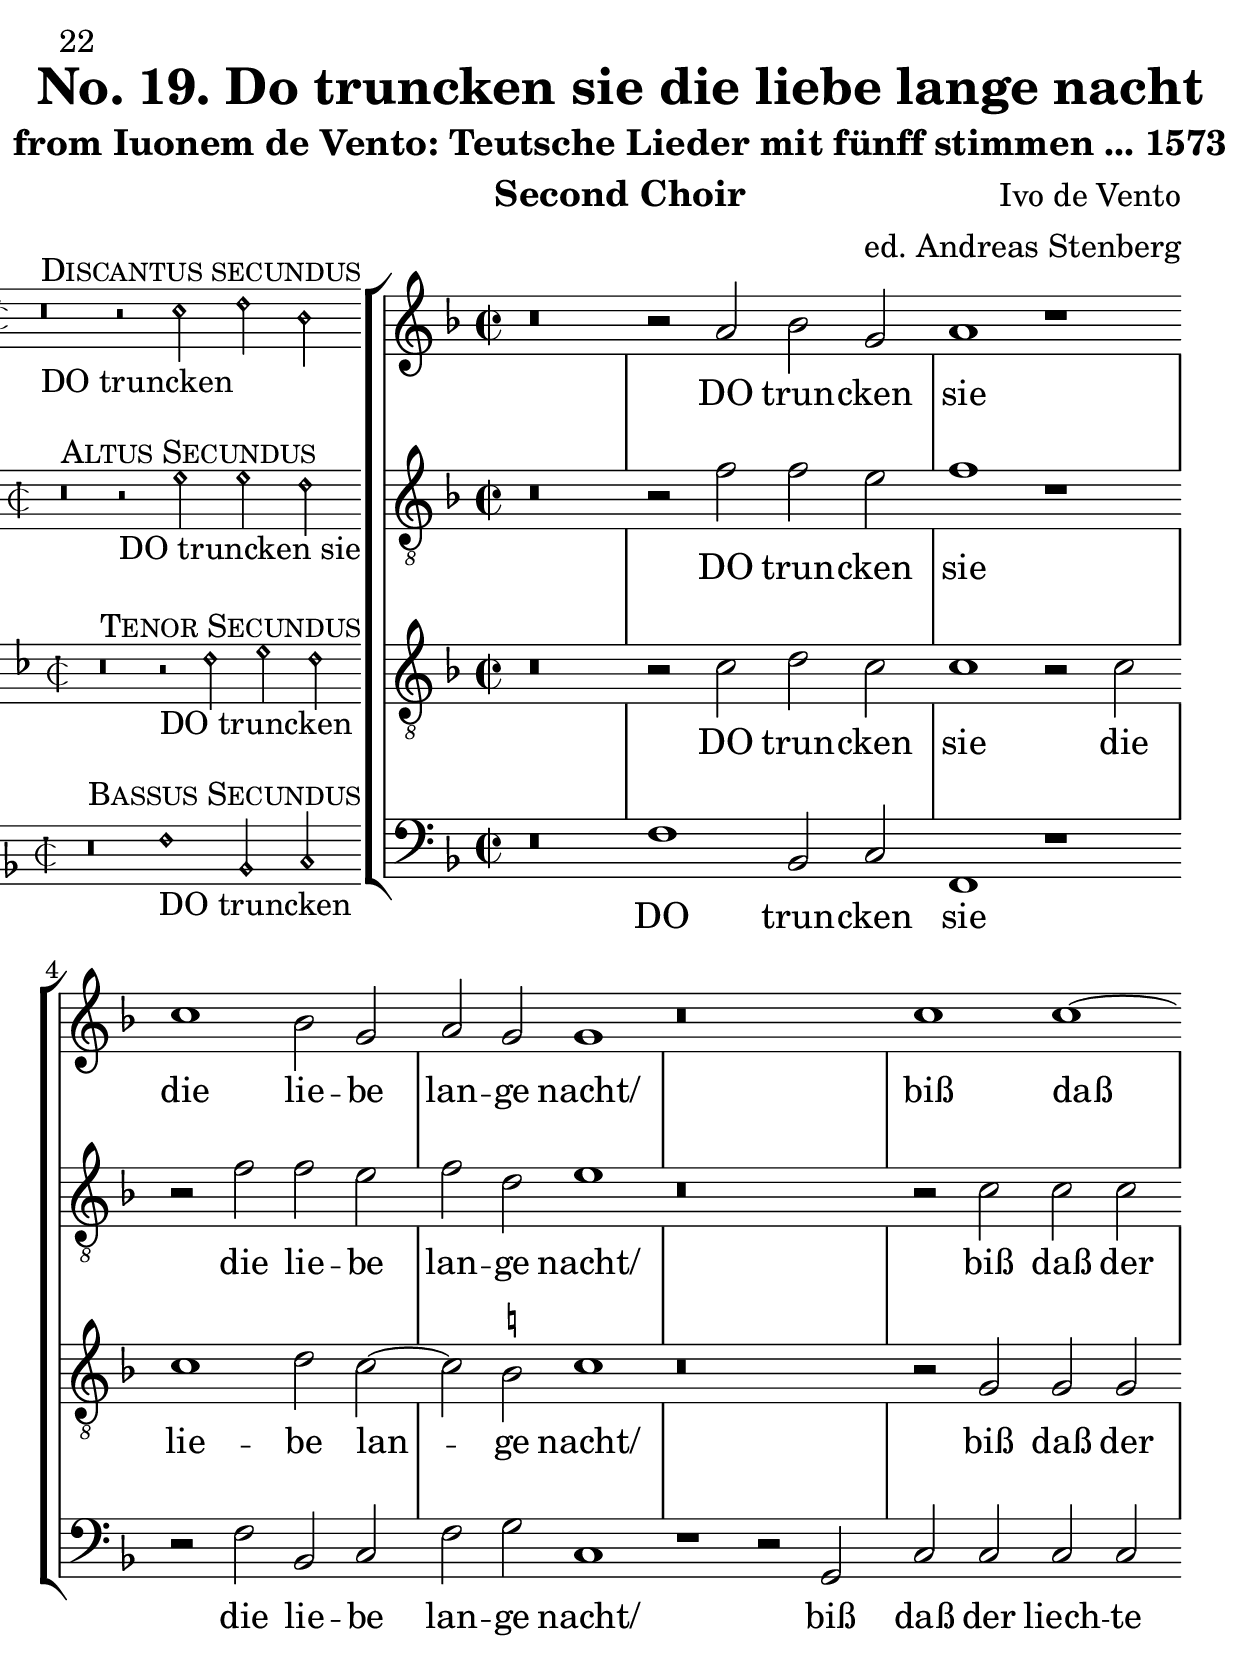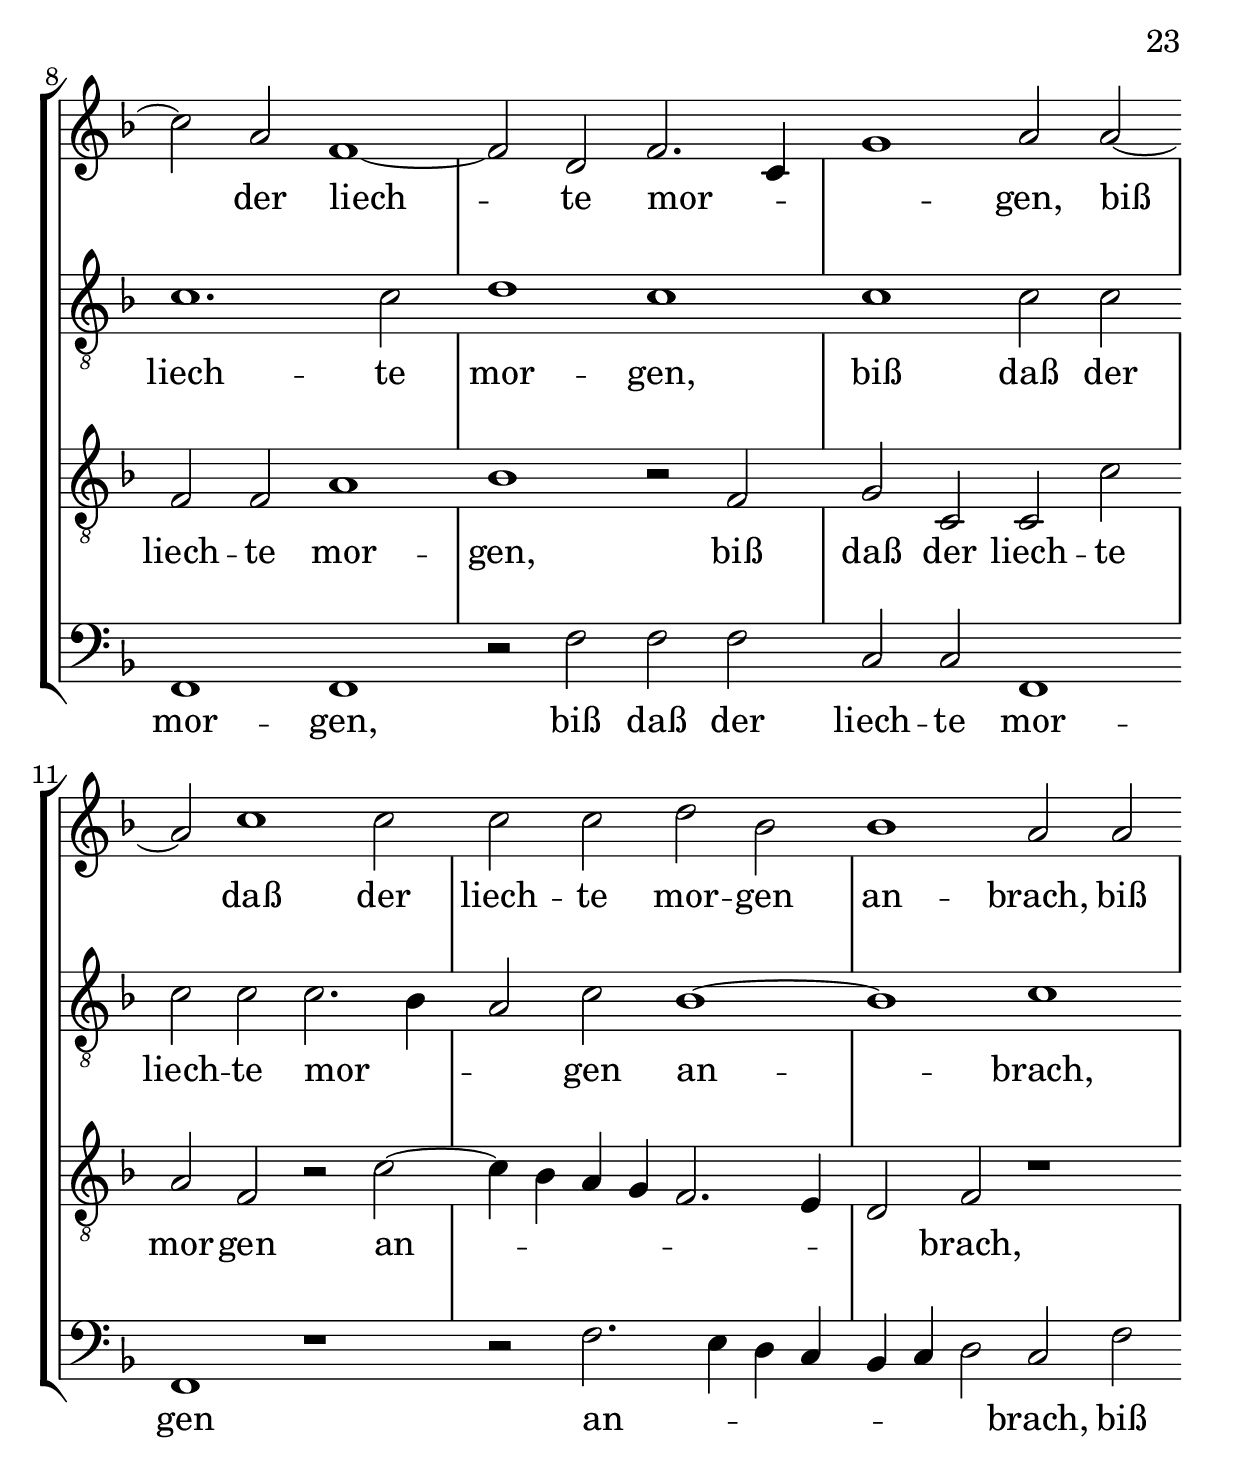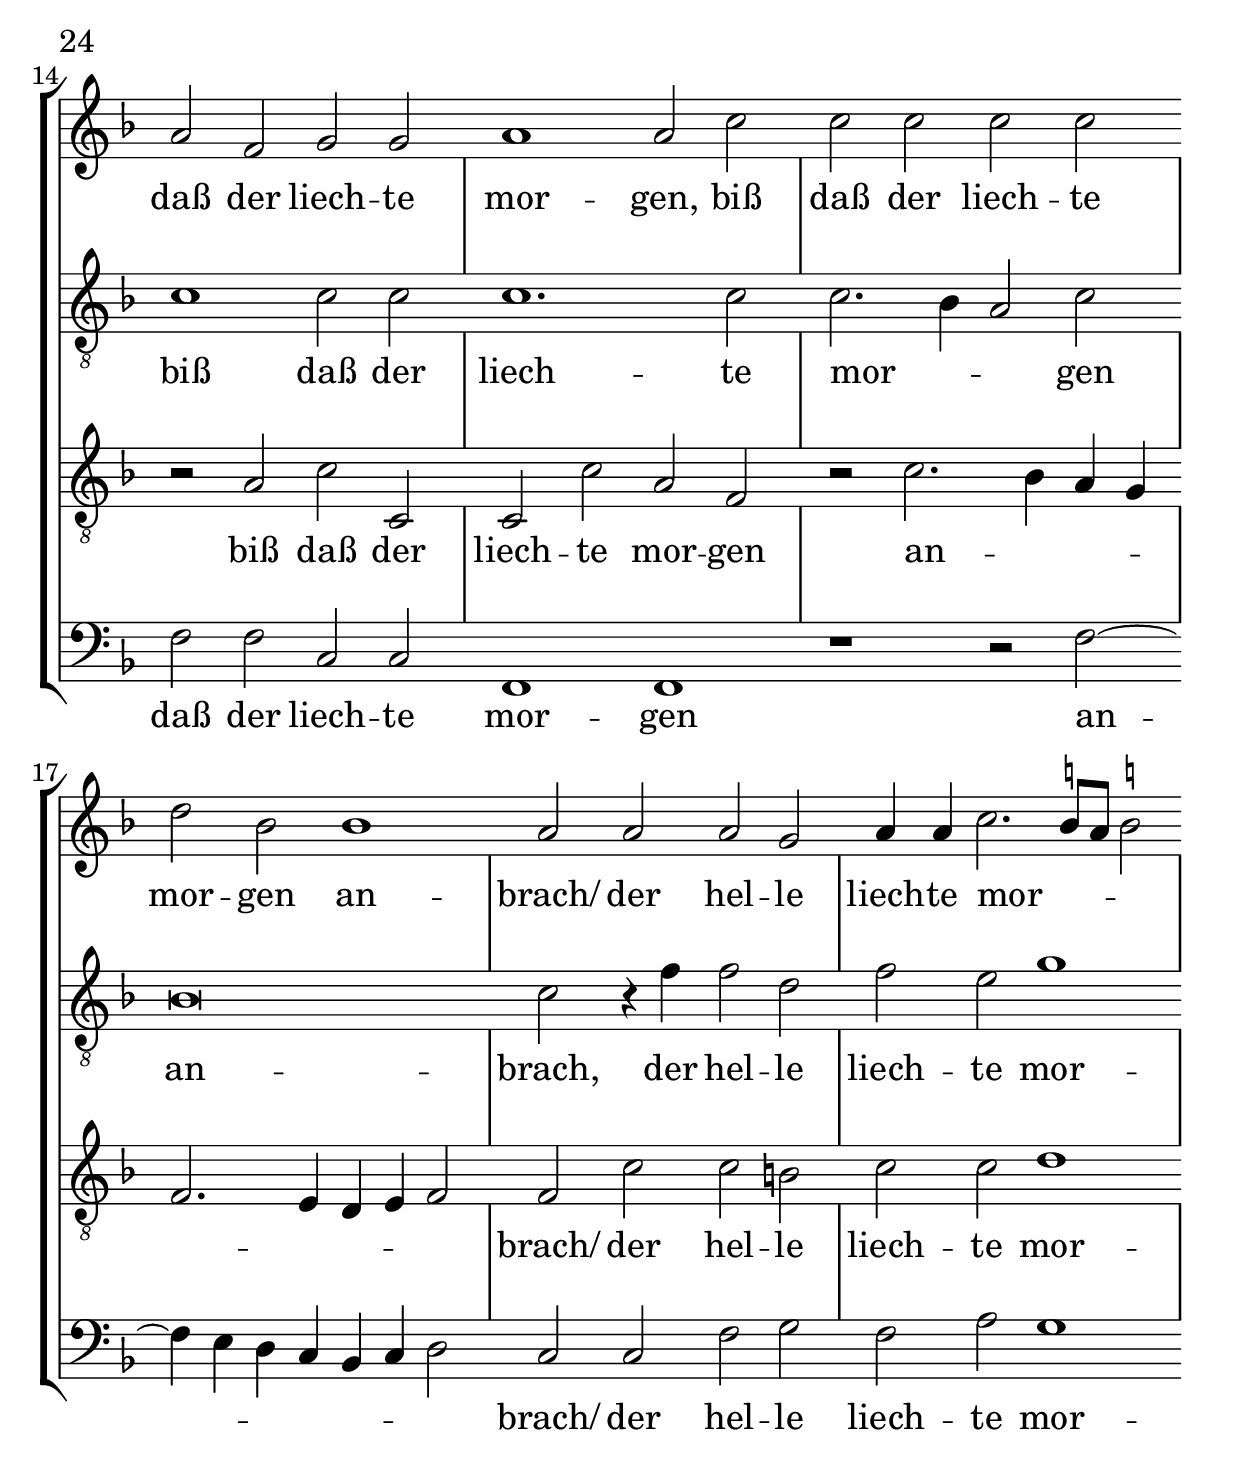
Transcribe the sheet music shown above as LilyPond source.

\version "2.18.0"
\include "deutsch.ly"
ficta = \once \set suggestAccidentals =##t
#(append! supported-clefs '(("mensural-f3" . ("clefs.mensural.f" 0 0))))
\header {
  title = "No. 19. Do truncken sie die liebe lange nacht"
  subtitle = "from Iuonem de Vento: Teutsche Lieder mit fünff stimmen ... 1573"
  composer = "Ivo de Vento"
  arranger = "ed. Andreas Stenberg"
  poet = ""
  meter =""
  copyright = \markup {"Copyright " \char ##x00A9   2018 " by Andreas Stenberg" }
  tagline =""
}
global = {
  \key f \major
}
#(set-global-staff-size 28)
%% sources for Firs choir
sopMusic = \relative c' {

  \set Score.tempoHideNote = ##t
  \tempo 1 = 72
  \time 2/2
  \set Timing.measureLength = #(ly:make-moment 4/2)
  \override Staff.BarLine.transparent = ##t
  f1 f2 e2
  f1 r1
  r2 f2 f2 e2
  f1 r1
  r1 g1
  b2 g2 a2 g2
  g1					%% end of first line in orig.
  g1
  c2 c2 c2 c2
  b1 c1
  c1 c2 c2
  c2 a2 \[g1\melisma
  a1\]\melismaEnd b2 b2~\melisma
  b4 a8 g8 f2\melismaEnd		%% end of second line
  c'1
  c1 c1~
  c2 c2 c2 a2
  \[g1\melisma a1\]\melismaEnd
  b2 b2.\melisma a8 g8 f2\melismaEnd
  c'1 r1
  r1 r2 g2
  g2 c2 a2 g2
  a4\melisma b4 c2. \ficta h8 a8 \ficta h!2\melismaEnd	 %% end of third line
  c1 r1
  r2 f,2 f2 f4 f4 
  e2 f2 r1
  r1 b1
  b1. b2 
  b2 b2 b2 a2
  r2 a2 g2 a2
  r2 a2 a1
  g2 g2.\melisma f4 f2~
  f4 e8 d8 e2\melismaEnd		%% end of fourth line
  f2 a2
  a2 b4 a4 g2 a2
  r1 r2 f2 
  f2 f4 f4 e2 f2
  r2 d2 es2 g2 
  g1 r1 
  r2 a2 b2 a2
  r2 a2 g2 c2
  c1 c1~
  c2 c2 c1
  \cadenzaOn
  c\longa
  \revert Staff.BarLine.transparent
  \bar "||"
}
sopWords = \lyricmode {
  DO trun -- cken sie,
  [do trun -- cken sie,]
  die lie -- be lan -- ge nacht/
  biß daß der liech -- te mor -- gen,
  biß daß der liech -- te mor -- gen an -- brach,
  biß daß der liech -- te mor -- gen an -- brach/
  der hel -- le liech -- te mor -- gen/
  sie sun -- gen und sprun -- gen und wa -- ren fro/
  und leb -- ten, 
  [und leb -- ten] on al -- le sor -- gen.
  sie sun -- gen und sprun -- gen, 
  [sie sun -- gen und sprun -- gen] und wa -- ren fro/
  und leb -- ten, 
  [und leb -- ten] on al -- le sor -- gen.
}
altoMusic = \relative c' {
  \override Staff.BarLine.transparent = ##t
  \clef "treble_8"
  c1 d2 c2
  c1 r1
  r2 c2 d2 c2 
  a1 r1
  r1 r2 e'2
  f2 e2					%% end of first line in orig.
  f2 d2 
  e1 e1
  f2 f2 f2 c2
  g'1 g2 c,2
  e2 e2 f1				%5 end of second line
  f2 f2.\melisma e8 d8 e2\melismaEnd
  f1 f1
  f1 f1
  f2 c2 e2 e2
  f1 f2 f2~\melisma
  f4 e4 e4 d8 e8			%% end of third line
  f1~
  f1\melismaEnd f1~
  f1 r1
  r\breve
  e1 f2 d2
  f2 e2 g1
  g1 r1
  r2 c,2 c2 d4 c4 
  c2 a2					%% end of fourth line
  r1
  r1 f'1
  es1. es2
  d2 f2 g2 f2
  r2 f2 e2 f2
  r2 f2 c1~ 
  c2 c2 c1
  c1. f2				%% end of fifth line and first page.
  f2 f4 f4 e2 f2
  r1 r2 c2
  c2 d4 c4 c2 c2
  b1 b2 es2
  b1 r1
  r2 f'2				%% end of sixth line (first on second page)
  g2 f2 
  r2 f2 e2 f2
  f1 e2.\melisma d4
  c2\melismaEnd a2 g1
  \cadenzaOn 
  c\longa
  \revert Staff.BarLine.transparent
}
altoWords = \lyricmode {
  DO trun -- cken sie,
  [do trun -- cken sie,]
  die lie -- be lan -- ge nacht/
  biß daß der liech -- te mor -- gen,
  biß daß der liech -- te mor -- gen an -- brach,
  biß daß der liech -- te mor -- gen an -- brach/
  der hel -- le liech -- te mor -- gen/
  sie sun -- gen und sprun -- gen und wa -- ren fro/
  und leb -- ten, 
  und leb -- ten on al -- le sor -- gen.
  sie sun -- gen und sprun -- gen, 
  [sie sun -- gen und sprun -- gen] und wa -- ren fro/
  und leb -- ten, 
  [und leb -- ten] on al -- le sor -- gen.
}
tenorMusic = \relative c' {
  \clef "G"
  \override Staff.BarLine.transparent = ##t
  r2 a'2 b2 g2
  a1 r1
  r2 a2 b2 g2
  f1 r1
  r2 g2 g2 c2					%% end of first line in orig.
  d4\melisma c4 c1\melismaEnd \ficta h2
  c1 r2 g2
  a1. g2~
  g2 b1 a2
  g1 f2 c2~
  c4 c'2 f,4					%% end of second line
  g2 g2 
  f2.\melisma e4 d2\melismaEnd f2
  f1 f2.\melisma g4 
  a1 g1\melismaEnd
  f2 c2. c'2 f,4\melisma
  g2\melismaEnd g2 f2.\melisma e4
  d2\melismaEnd f2 f1				%% end of third line
  f1 r1
  r\breve
  r2 c'2 c2 h2
  c2 c2 d1
  e1 r1
  r2 a,2 a2 b4 a4
  g2 a2 r1
  r2 f'2					%% end of fourth line
  d2.\melisma c4
  b2. a4 g2\melismaEnd b2
  f'2 c2 es2 c2
  r2 c2 c2 c2
  r2 c2 c2 a2
  r2 g2 a2 c2					%% end of fifth line and first page.
  c4\melisma b8 a8 g2\melismaEnd f2 c'2
  c2 d4 c4 c2 c2
  r1 r2 a2
  a2 b4 a4 g2 f2 
  f1 g2.\melisma a4		%% end of sixth line (first on second page).
  b2\melismaEnd g2 b1
  r2 c2 es2 c2
  r2 c2 \[c1\melisma
  f,1\]\melismaEnd g2 g2
  c,2 f2 g4.\melisma c,8 c'2\melismaEnd
  \cadenzaOn
  a\longa
  \revert Staff.BarLine.transparent
}
tenorWords = \lyricmode {
  DO trun -- cken sie,
  [do trun -- cken sie,]
  die lie -- be lan -- ge nacht/
  biß daß der liech -- te mor -- gen,
  biß daß der liech -- te mor -- gen an -- brach,
  biß daß der liech -- te mor -- gen an -- brach/
  der hel -- le liech -- te mor -- gen/
  sie sun -- gen und sprun -- gen und wa -- ren fro/
  und leb -- ten, 
  [und leb -- ten,] 
  und leb -- ten on al -- le sor -- gen.
  sie sun -- gen und sprun -- gen, 
  [sie sun -- gen und sprun -- gen] und wa -- ren fro/
  und leb -- ten, 
  [und leb -- ten] on al -- le sor -- gen.
}
bassMusic = \relative c {
  \override Staff.BarLine.transparent = ##t
  f1 b,2 c2
  f,1 r1
  f'1 b,2 c2 
  f,1 r1
  r1 r2 c'2
  b2 c2 f2 g2
  g1 r2 c,2				%% end of first line in orig
  c2 c2 f2 f2
  b,1 f1
  r1 r2 f'2
  f2 f2 c2 c2
  f,2 f2 b1~
  b1 f1~
  f1 r1
  r2 f'2 f2 f2				%% end of second line
  c2 c2 f,2 f2 
  b\breve
  f1 r1
  r\breve
  c'1 f2 g2
  f2 a2 g1
  c,1 r1
  r2 c2 f2 b,4 f4
  c'2 f,2 r1
  r2 f'1 b2~\melisma
  b4 a4 g1\melismaEnd g2		%% end of third line
  f2 f2 e2 f2
  r2 f,2 c'2 c2
  r2 f1 c2~
  c2 c2 c1~
  c1 c2 c2 
  f2 b,4 g4 c2 f,2
  r1 r2 b2
  f'2 b,4 f4				%% end of fourth line
  c'2 f,2
  b1 es1~
  es2 es2 b1
  r2 f'2 es2 f2
  r2 f,2 c'2 f,2
  f1 c'2.\melisma b4
  a2\melismaEnd f2 c'1
  \cadenzaOn
  f,\longa
  \revert Staff.BarLine.transparent
}
bassWords = \lyricmode {
  DO trun -- cken sie,
  [do trun -- cken sie,]
  die lie -- be lan -- ge nacht/
  biß daß der liech -- te mor -- gen,
  biß daß der liech -- te mor -- gen an -- brach/
  [biß daß der liech -- te mor -- gen an -- brach,]
  der hel -- le liech -- te mor -- gen/
  sie sun -- gen und sprun -- gen und wa -- ren fro/
  und leb -- ten, 
  [und leb -- ten] on al -- le sor -- gen.
  sie sun -- gen und sprun -- gen, 
  [sie sun -- gen und sprun -- gen] und wa -- ren fro/
  und leb -- ten, 
  [und leb -- ten] on al -- le sor -- gen.
}

%% Sources for second choir

sopIIMusic = \relative c'' {

  \set Score.tempoHideNote = ##t
  \time 2/2
  \set Timing.measureLength = #(ly:make-moment 4/2)
  \override Staff.BarLine.transparent = ##t
  r\breve
  r2 a2 b2 g2
  a1 r1
  c1 b2 g2
  a2 g2 g1
  r\breve
  c1 c1~
  c2 a2 f1~
  f2 d2 f2.\melisma c4
  g'1\melismaEnd					%% end of first line in orig.
  a2 a2~
  a2 c1 c2
  c2 c2 d2 b2
  b1 a2 a2
  a2 f2 g2 g2
  a1 a2 c2
  c2 c2 c2 c2						%% end of second line
  d2 b2 b1
  a2 a2 a2 g2 
  a4 a4 c2.\melisma \ficta h8 a8 \ficta h!2\melismaEnd
  c1 r1
  r\breve
  r2 g2 f2 f4 f4 
  e2 f2 r1
  r2 f2 f2 f4 f4						%% end of third line
  e2 f2 r2 d2 
  es2 g2 g1
  r1 r2 a2 
  b2 a2 r2 a2
  g2 c2 c1
  c1. c2
  c1 c1 
  r1 r2 c2
  a2 b4 a4 g2 a2						%% end of fourth line
  r\breve
  b1 b1~
  b2 b2 b2 b2 
  b2 a2 r2 a2
  g2 a2 r2 a2
  a1 g2 g2~\melisma 
  g4 f4 f2. e8 d8 e2\melismaEnd
  \cadenzaOn
  f\longa
  \revert Staff.BarLine.transparent
  \bar "||"
}
sopIIWords = \lyricmode {
  DO trun -- cken sie die lie -- be lan -- ge nacht/
  biß daß der liech -- te mor -- gen,
  biß daß der liech -- te mor -- gen an -- brach,
  biß daß der liech -- te mor -- gen,
  biß daß der liech -- te mor -- gen an -- brach/
  der hel -- le liech -- te mor -- gen/
  sie sun -- gen und sprun -- gen,
  [sie sun -- gen und sprun -- gen] und wa -- ren fro/
  und leb -- ten, 
  und leb -- ten on al -- le sor -- gen.
  sie sun -- gen und sprun -- gen und wa -- ren fro/
  und leb -- ten, 
  [und leb -- ten] on al -- le sor -- gen.
}
altoIIMusic = \relative c' {
  \clef "treble_8"
  \override Staff.BarLine.transparent = ##t
  r\breve
  r2 f2 f2 e2
  f1 r1
  r2 f2 f2 e2 
  f2 d2 e1
  r\breve
  r2 c2					%% end of first line in orig
  c2 c2 
  c1. c2
  d1 c1
  c1 c2 c2 
  c2 c2 c2.\melisma b4 
  a2\melismaEnd c2			%% end of second line
  b1~
  b1 c1
  c1 c2 c2 
  c1. c2
  c2.\melisma b4 a2\melismaEnd c2
  b\breve
  c2 r4 f4 f2 d2
  f2 e2 g1
  g1					%% end of third line
  r1
  r\breve
  r2 c,2 c2 d4 c4
  c2 a2 r1
  r2 c2 c2 d4 c4
  c2 c2 b1				%% end of fourth line
  b2 es2 b1
  r1 r2 f'2
  g2 f2 r2 f2
  e2 f2 f1
  e2.\melisma d4 c2\melismaEnd a2
  g1 c1					%% end of fifth line and first page.
  r1 r2 f
  f2 f4 f4 e2 f2
  r\breve
  f1 es1~
  es2 es2 d2 f2
  g2 f2 r2 f2
  e2 f2					%% end of sixth line (first on second page.)
  r2 f2
  c1. c2
  c\breve
  \cadenzaOn
  c\longa
  \revert Staff.BarLine.transparent
}
altoIIWords = \lyricmode {
  DO trun -- cken sie die lie -- be lan -- ge nacht/
  biß daß der liech -- te mor -- gen,
  biß daß der liech -- te mor -- gen an -- brach,
  biß daß der liech -- te mor -- gen an -- brach,
  der hel -- le liech -- te mor -- gen/
  sie sun -- gen und sprun -- gen,
  [sie sun -- gen und sprun -- gen] und wa -- ren fro/
  und leb -- ten, 
  und leb -- ten on al -- le sor -- gen.
  sie sun -- gen und sprun -- gen und wa -- ren fro/
  und leb -- ten, 
  [und leb -- ten] on al -- le sor -- gen.
}
tenorIIMusic = \relative c' {
  \clef "treble_8"
  \override Staff.BarLine.transparent = ##t
  r\breve
  r2 c2 d2 c2
  c1 r2 c2
  c1 d2 c2~
  c2 \ficta h2 c1
  r\breve
  r2 g2				%% end of first line in orig.
  g2 g2
  f2 f2 a1
  b1 r2 f2
  g2 c,2 c2 c'2
  a2 f2 r2 c'2~\melisma
  c4 b4 a4 g4				%% end of second line
  f2. e4 
  d2\melismaEnd f2 r1 
  r2 a2 c2 c,2 
  c2 c'2 a2 f2 
  r2 c'2.\melisma b4 a4 g4 
  f2. e4 d4 e4 f2\melismaEnd 
  f2 c'2				%% end of third line.
  c2 h2 
  c2 c2 d1 
  c1 r1
  r\breve
  r2 g2 a2 b4 a4
  g2 f2 r1
  r2 a2 a2 b4 a4			%% end of fourth line
  g2  f2 f1
  g2.\melisma a4 b2\melismaEnd g2
  b1 r2 c2
  es2 c2 r2 c2
  \[c1\melisma f,1\]\melismaEnd
  g2 g2 c,2 f2				%% end of fifth line and first page.
  g4.\melisma c,8 c'2\melismaEnd a1
  r1 r2 c2
  c2 d4 c4 c2 c2
  r1 r2 f2
  d2.\melisma c4 b2. a4
  g2 \melismaEnd b2 f'2 d2		%% end of sixth line (first on second page)
  es2 c2 r2 c2
  c2 c2 r2 c2
  c2 a2 r2 g2 
  a2 c2 c4\melisma b8 a8 g2\melismaEnd
  \cadenzaOn
  f\longa
  \revert Staff.BarLine.transparent
}
tenorIIWords = \lyricmode {
  DO trun -- cken sie die lie -- be lan -- ge nacht/
  biß daß der liech -- te mor -- gen,
  biß daß der liech -- te mor -- gen an -- brach,
  biß daß der liech -- te mor -- gen an -- brach/
  der hel -- le liech -- te mor -- gen/
  sie sun -- gen und sprun -- gen,
  sie sun -- gen und sprun -- gen und wa -- ren fro/
  und leb -- ten, 
  und leb -- ten on al -- le sor -- gen.
  sie sun -- gen und sprun -- gen und wa -- ren fro/
  und leb -- ten, 
  [und leb -- ten] on al -- le sor -- gen.
}
bassIIMusic = \relative c {
  \override Staff.BarLine.transparent = ##t
  r\breve 
  f1 b,2 c2
  f,1 r1
  r2 f'2 b,2 c2
  f2 g2 c,1
  r1 r2 g2 
  c2 c2 c2 c2					%% end of first line in orig.
  f,1 f1
  r2 f'2 f2 f2
  c2 c2 f,1
  f1 r1
  r2 f'2.\melisma e4 d4 c4
  b4 c4 d2\melismaEnd c2 f2
  f2 f2						%% end of second line
  c2 c2 
  f,1 f1 
  r1 r2 f'2~\melisma 
  f4 e4 d4 c4 b4 c4 d2\melismaEnd 
  c2 c2 f2 g2 
  f2 a2 g1 
  g1 r1
  r\breve
  r2 c,2
  f2 b,4 f4 c'2 f,2				%% end of third line
  r1 r2 c'2
  f2 b,4 f4 c'2 f,2
  b1 es1~
  es2 es2 b1
  r2 f'2 es2 f2
  r2 f,2 c'2 f,2
  f1 c'2.\melisma b4
  a2\melismaEnd f2 c'1
  f,1						%% end of fourth line
  r1 r2 c'2
  f2 b,4 f4 c'2 f,2
  r1 r2 f'2~
  f2 b2.\melisma a4 g2~
  g2\melismaEnd g2 f2 f2 
  es2 f2 r2 f,2
  c'2 c2 r2 f2~
  f2 c1 c2
  c\breve
  \cadenzaOn
  c\longa
  \revert Staff.BarLine.transparent
}
bassIIWords = \lyricmode {
  DO trun -- cken sie die lie -- be lan -- ge nacht/
  biß daß der liech -- te mor -- gen,
  biß daß der liech -- te mor -- gen an -- brach,
  biß daß der liech -- te mor -- gen an -- brach/
  der hel -- le liech -- te mor -- gen/
  sie sun -- gen und sprun -- gen,
  [sie sun -- gen und sprun -- gen] und wa -- ren fro/
  und leb -- ten, 
  und leb -- ten on al -- le sor -- gen.
  sie sun -- gen und sprun -- gen und wa -- ren fro/
  und leb -- ten, 
  [und leb -- ten] on al -- le sor -- gen.
}

%% Incipits for first choir
incipitDiscantus = \markup {
  \score {
    {
      %      \set Staff.instrumentName = #"Tenor "
      \override NoteHead.style = #'neomensural
      \override Rest.style = #'neomensural
      \override Staff.TimeSignature.style = #'mensural
      \cadenzaOn
      \clef "petrucci-c1"
      \key f \major
      \time 2/2

      f'1 ^\markup { \smallCaps"Discantus Primus"} _"DO truncken"
      f'2 e'2
    }
    \layout {
      \context {
        \Voice
        \remove "Ligature_bracket_engraver"
        \consists "Mensural_ligature_engraver"
      }
      line-width = 4.5\cm
    }
  }
}


incipitAltus = \markup {
  \score {
    {
      %      \set Staff.instrumentName = #"Tenor "
      \override NoteHead.style = #'neomensural
      \override Rest.style = #'neomensural
      \override Staff.TimeSignature.style = #'mensural
      \cadenzaOn
      \clef "petrucci-c3"
      \key f \major
      \time 2/2
      c'1^\markup \smallCaps"Altus Primus"_"DO truncken"
      d'2 c'2
    }
    \layout {
      \context {
        \Voice
        \remove "Ligature_bracket_engraver"
        \consists "Mensural_ligature_engraver"
      }
      line-width = 4.5\cm
    }
  }
}


incipitTenor = \markup {
  \score {
    {
      %      \set Staff.instrumentName = #"Tenor "
      \override NoteHead.style = #'neomensural
      \override Rest.style = #'neomensural
      \override Staff.TimeSignature.style = #'mensural
      \cadenzaOn
      \clef "petrucci-c4"
      \key f \major
      \time 2/2
      r2 ^\markup \smallCaps"Tenor Primus" a2_"DO truncken"
      b2 g2
    }
    \layout {
      \context {
        \Voice
        \remove "Ligature_bracket_engraver"
        \consists "Mensural_ligature_engraver"
      }
      line-width = 5.0\cm
    }
  }
}

incipitBassus = \markup {
  \score {
    {
      %      \set Staff.instrumentName = #"Tenor "
      \override NoteHead.style = #'neomensural
      \override Rest.style = #'neomensural
      \override Staff.TimeSignature.style = #'mensural
      \cadenzaOn
      \clef "mensural-f"
      \key f \major
      \time 2/2
      f1^\markup \smallCaps"Bassus Primus"_"DO truncken"
      b,2 c2
    }
    \layout {
      \context {
        \Voice
        \remove "Ligature_bracket_engraver"
        \consists "Mensural_ligature_engraver"
      }
      line-width = 4.5\cm
    }
  }
}

%% Incipits for second choir
incipitDiscantusII = \markup {
  \score {
    {
      %      \set Staff.instrumentName = #"Tenor "
      \override NoteHead.style = #'neomensural
      \override Rest.style = #'neomensural
      \override Staff.TimeSignature.style = #'mensural
      \cadenzaOn
      \clef "petrucci-c1"
      \key f \major
      \time 2/2

      r\breve^\markup { \smallCaps"Discantus secundus"} _"DO truncken"
      r2 a'2 b'2 g'2
    }
    \layout {
      \context {
        \Voice
        \remove "Ligature_bracket_engraver"
        \consists "Mensural_ligature_engraver"
      }
      line-width = 4.5\cm
    }
  }
}


incipitAltusII = \markup {
  \score {
    {
      %      \set Staff.instrumentName = #"Tenor "
      \override NoteHead.style = #'neomensural
      \override Rest.style = #'neomensural
      \override Staff.TimeSignature.style = #'mensural
      \cadenzaOn
      \clef "petrucci-c3"
      \key f \major
      \time 2/2
      r\breve^\markup \smallCaps"Altus Secundus" r2_"DO truncken sie"
      f'2 f'2 e'2
    }
    \layout {
      \context {
        \Voice
        \remove "Ligature_bracket_engraver"
        \consists "Mensural_ligature_engraver"
      }
      line-width = 4.5\cm
    }
  }
}


incipitTenorII = \markup {
  \score {
    {
      %      \set Staff.instrumentName = #"Tenor "
      \override NoteHead.style = #'neomensural
      \override Rest.style = #'neomensural
      \override Staff.TimeSignature.style = #'mensural
      \cadenzaOn
      \clef "petrucci-c4"
      \key f \major
      \time 2/2
      r\breve ^\markup \smallCaps"Tenor Secundus" r2_"DO truncken"
      c'2 d'2 c'2
    }
    \layout {
      \context {
        \Voice
        \remove "Ligature_bracket_engraver"
        \consists "Mensural_ligature_engraver"
      }
      line-width = 5.0\cm
    }
  }
}

incipitBassusII = \markup {
  \score {
    {
      %      \set Staff.instrumentName = #"Tenor "
      \override NoteHead.style = #'neomensural
      \override Rest.style = #'neomensural
      \override Staff.TimeSignature.style = #'mensural
      \cadenzaOn
      \clef "mensural-f"
      \key f \major
      \time 2/2
      r\breve^\markup \smallCaps"Bassus Secundus"
      f1_"DO truncken" b,2 c2
      
    }
    \layout {
      \context {
        \Voice
        \remove "Ligature_bracket_engraver"
        \consists "Mensural_ligature_engraver"
      }
      line-width = 4.5\cm
    }
  }
}

%% Score block for printing the full Score
\score {
  <<
    \new StaffGroup \with {
      \override VerticalAxisGroup.staff-staff-spacing = #'((basic-distance . 12))
    } <<
      \new Staff = treble <<
        \set Staff.instrumentName = \incipitDiscantus
        \new Voice = "sopranos" {
          \set  Staff.midiInstrument ="choir aahs"
          %	\voiceOne
          << \global \sopMusic >>
        }
      >>
      \new Lyrics = sopranos { s1 }

      \new Staff = "medius" <<
        \set Staff.instrumentName = \incipitAltus

        \new Voice = "altos" {
          %	\voiceTwo
          \set  Staff.midiInstrument ="choir aahs"
          << \global \altoMusic >>
        }
      >>

      \new Lyrics = "altos" { s1 }
      \new Staff = tenors <<
        \set Staff.instrumentName = \incipitTenor

        \clef "treble"
        \new Voice = "tenors" {
          \set  Staff.midiInstrument ="choir aahs"
          %	\voiceOne
          << \global \tenorMusic >>
        }
      >>
      \new Lyrics = "tenors" { s1 }

      \new Staff ="basses" {
        \set Staff.instrumentName = \incipitBassus

        \new Voice = "basses" {
          \set  Staff.midiInstrument ="choir aahs"
          \clef "bass"
          %	\voiceTwo
          << \global \bassMusic >>
        }
      }
    >>
    \new Lyrics = basses { s1 }

    \new StaffGroup \with {
      \override VerticalAxisGroup.staff-staff-spacing = #'((basic-distance . 12))
    } <<
      \new Staff = trebleII <<
        \set Staff.instrumentName = \incipitDiscantusII
        \new Voice = "sopranosII" {
          \set  Staff.midiInstrument ="choir aahs"
          %	\voiceOne
          << \global \sopIIMusic >>
        }
      >>
      \new Lyrics = sopranosII { s1 }

      \new Staff = "mediusII" <<
        \set Staff.instrumentName = \incipitAltusII

        \new Voice = "altosII" {
          %	\voiceTwo
          \set  Staff.midiInstrument ="choir aahs"
          << \global \altoIIMusic >>
        }
      >>

      \new Lyrics = "altosII" { s1 }
      \new Staff = tenors <<
        \set Staff.instrumentName = \incipitTenorII

        \clef "treble"
        \new Voice = "tenorsII" {
          \set  Staff.midiInstrument ="choir aahs"
          %	\voiceOne
          << \global \tenorIIMusic >>
        }
      >>
      \new Lyrics = "tenorsII" { s1 }

      \new Staff ="bassesII" {
        \set Staff.instrumentName = \incipitBassusII

        \new Voice = "bassesII" {
          \set  Staff.midiInstrument ="choir aahs"
          \clef "bass"
          %	\voiceTwo
          << \global \bassIIMusic >>
        }
      }
    >>
    \new Lyrics = bassesII { s1 }

    \context Lyrics = sopranos \lyricsto sopranos \sopWords
    \context Lyrics = altos \lyricsto altos \altoWords
    \context Lyrics = tenors \lyricsto tenors \tenorWords
    \context Lyrics = basses \lyricsto basses \bassWords
    \context Lyrics = sopranosII \lyricsto sopranosII \sopIIWords
    \context Lyrics = altosII \lyricsto altosII \altoIIWords
    \context Lyrics = tenorsII \lyricsto tenorsII \tenorIIWords
    \context Lyrics = bassesII \lyricsto bassesII \bassIIWords
  >>
  \layout {
    \context {
      \Score
      % no bars in staves
      %      \override BarLine.transparent = ##t

    }
    % the next three instructions keep the lyrics between the bar lines
    \context {
      \Lyrics
      \consists "Bar_engraver"
      \override BarLine.transparent = ##t
    }
    \context {
      \StaffGroup
      \consists "Separating_line_group_engraver"
    }
    \context {
      \Voice
      % no slurs
      \override Slur.transparent = ##t
      % Comment in the below "\remove" command to allow line
      % breaking also at those barlines where a note overlaps
      % into the next bar.  The command is commented out in this
      % short example score, but especially for large scores, you
      % will typically yield better line breaking and thus improve
      % overall spacing if you comment in the following command.
      %\remove "Forbid_line_break_engraver"
    }
    indent = 5.5\cm
  }
\header { 
  instrument = "Full Score"
  breakbefore = ##t
}
}

%% SCore block for printing thr First choir
\score {
  <<
    \new StaffGroup \with {
      \override VerticalAxisGroup.staff-staff-spacing = #'((basic-distance . 12))
    } <<
      \new Staff = treble <<
        \set Staff.instrumentName = \incipitDiscantus
        \new Voice = "sopranos" {
          \set  Staff.midiInstrument ="choir aahs"
          %	\voiceOne
          << \global \sopMusic >>
        }
      >>
      \new Lyrics = sopranos { s1 }

      \new Staff = "medius" <<
        \set Staff.instrumentName = \incipitAltus

        \new Voice = "altos" {
          %	\voiceTwo
          \set  Staff.midiInstrument ="choir aahs"
          << \global \altoMusic >>
        }
      >>

      \new Lyrics = "altos" { s1 }
      \new Staff = tenors <<
        \set Staff.instrumentName = \incipitTenor

        \clef "treble"
        \new Voice = "tenors" {
          \set  Staff.midiInstrument ="choir aahs"
          %	\voiceOne
          << \global \tenorMusic >>
        }
      >>
      \new Lyrics = "tenors" { s1 }

      \new Staff ="basses" {
        \set Staff.instrumentName = \incipitBassus

        \new Voice = "basses" {
          \set  Staff.midiInstrument ="choir aahs"
          \clef "bass"
          %	\voiceTwo
          << \global \bassMusic >>
        }
      }
    >>
    \new Lyrics = basses { s1 }

    \context Lyrics = sopranos \lyricsto sopranos \sopWords
    \context Lyrics = altos \lyricsto altos \altoWords
    \context Lyrics = tenors \lyricsto tenors \tenorWords
    \context Lyrics = basses \lyricsto basses \bassWords
  >>
  \layout {
    \context {
      \Score
      % no bars in staves
      %      \override BarLine.transparent = ##t

    }
    % the next three instructions keep the lyrics between the bar lines
    \context {
      \Lyrics
      \consists "Bar_engraver"
      \override BarLine.transparent = ##t
    }
    \context {
      \StaffGroup
      \consists "Separating_line_group_engraver"
    }
    \context {
      \Voice
      % no slurs
      \override Slur.transparent = ##t
      % Comment in the below "\remove" command to allow line
      % breaking also at those barlines where a note overlaps
      % into the next bar.  The command is commented out in this
      % short example score, but especially for large scores, you
      % will typically yield better line breaking and thus improve
      % overall spacing if you comment in the following command.
      %\remove "Forbid_line_break_engraver"
    }
    indent = 5.5\cm
  }
\header { 
  instrument = "First choir"
  breakbefore = ##t
}
}

%5 Score block for printing the Second Choir
\score {
  <<

    \new StaffGroup \with {
      \override VerticalAxisGroup.staff-staff-spacing = #'((basic-distance . 12))
    } <<
      \new Staff = trebleII <<
        \set Staff.instrumentName = \incipitDiscantusII
        \new Voice = "sopranosII" {
          \set  Staff.midiInstrument ="choir aahs"
          %	\voiceOne
          << \global \sopIIMusic >>
        }
      >>
      \new Lyrics = sopranosII { s1 }

      \new Staff = "mediusII" <<
        \set Staff.instrumentName = \incipitAltusII

        \new Voice = "altosII" {
          %	\voiceTwo
          \set  Staff.midiInstrument ="choir aahs"
          << \global \altoIIMusic >>
        }
      >>

      \new Lyrics = "altosII" { s1 }
      \new Staff = tenors <<
        \set Staff.instrumentName = \incipitTenorII

        \clef "treble"
        \new Voice = "tenorsII" {
          \set  Staff.midiInstrument ="choir aahs"
          %	\voiceOne
          << \global \tenorIIMusic >>
        }
      >>
      \new Lyrics = "tenorsII" { s1 }

      \new Staff ="bassesII" {
        \set Staff.instrumentName = \incipitBassusII

        \new Voice = "bassesII" {
          \set  Staff.midiInstrument ="choir aahs"
          \clef "bass"
          %	\voiceTwo
          << \global \bassIIMusic >>
        }
      }
    >>
    \new Lyrics = bassesII { s1 }

    \context Lyrics = sopranosII \lyricsto sopranosII \sopIIWords
    \context Lyrics = altosII \lyricsto altosII \altoIIWords
    \context Lyrics = tenorsII \lyricsto tenorsII \tenorIIWords
    \context Lyrics = bassesII \lyricsto bassesII \bassIIWords
  >>
  \layout {
    \context {
      \Score
      % no bars in staves
      %      \override BarLine.transparent = ##t

    }
    % the next three instructions keep the lyrics between the bar lines
    \context {
      \Lyrics
      \consists "Bar_engraver"
      \override BarLine.transparent = ##t
    }
    \context {
      \StaffGroup
      \consists "Separating_line_group_engraver"
    }
    \context {
      \Voice
      % no slurs
      \override Slur.transparent = ##t
      % Comment in the below "\remove" command to allow line
      % breaking also at those barlines where a note overlaps
      % into the next bar.  The command is commented out in this
      % short example score, but especially for large scores, you
      % will typically yield better line breaking and thus improve
      % overall spacing if you comment in the following command.
      %\remove "Forbid_line_break_engraver"
    }
    indent = 5.5\cm
  }
\header { 
  instrument = "Second Choir"
  breakbefore = ##t
}
}

%% Scoreblock for Midi
\score {
  <<
    \new StaffGroup \with {
      \override VerticalAxisGroup.staff-staff-spacing = #'((basic-distance . 12))
    } <<
      \new Staff = treble <<
        \set Staff.instrumentName = \incipitDiscantus
        \new Voice = "sopranos" {
          \set  Staff.midiInstrument ="choir aahs"
          %	\voiceOne
          << \global \sopMusic >>
        }
      >>
      \new Lyrics = sopranos { s1 }

      \new Staff = "medius" <<
        \set Staff.instrumentName = \incipitAltus

        \new Voice = "altos" {
          %	\voiceTwo
          \set  Staff.midiInstrument ="choir aahs"
          << \global \altoMusic >>
        }
      >>

      \new Lyrics = "altos" { s1 }
      \new Staff = tenors <<
        \set Staff.instrumentName = \incipitTenor

        \clef "treble"
        \new Voice = "tenors" {
          \set  Staff.midiInstrument ="choir aahs"
          %	\voiceOne
          << \global \tenorMusic >>
        }
      >>
      \new Lyrics = "tenors" { s1 }

      \new Staff ="basses" {
        \set Staff.instrumentName = \incipitBassus

        \new Voice = "basses" {
          \set  Staff.midiInstrument ="choir aahs"
          \clef "bass"
          %	\voiceTwo
          << \global \bassMusic >>
        }
      }
    >>
    \new Lyrics = basses { s1 }

    \new StaffGroup \with {
      \override VerticalAxisGroup.staff-staff-spacing = #'((basic-distance . 12))
    } <<
      \new Staff = trebleII <<
        \set Staff.instrumentName = \incipitDiscantus
        \new Voice = "sopranosII" {
          \set  Staff.midiInstrument ="choir aahs"
          %	\voiceOne
          << \global \sopIIMusic >>
        }
      >>
      \new Lyrics = sopranosII { s1 }

      \new Staff = "mediusII" <<
        \set Staff.instrumentName = \incipitAltusII

        \new Voice = "altosII" {
          %	\voiceTwo
          \set  Staff.midiInstrument ="choir aahs"
          << \global \altoIIMusic >>
        }
      >>

      \new Lyrics = "altosII" { s1 }
      \new Staff = tenors <<
        \set Staff.instrumentName = \incipitTenorII

        \clef "treble"
        \new Voice = "tenorsII" {
          \set  Staff.midiInstrument ="choir aahs"
          %	\voiceOne
          << \global \tenorIIMusic >>
        }
      >>
      \new Lyrics = "tenorsII" { s1 }

      \new Staff ="bassesII" {
        \set Staff.instrumentName = \incipitBassusII

        \new Voice = "bassesII" {
          \set  Staff.midiInstrument ="choir aahs"
          \clef "bass"
          %	\voiceTwo
          << \global \bassIIMusic >>
        }
      }
    >>
    \new Lyrics = bassesII { s1 }

    \context Lyrics = sopranosII \lyricsto sopranosII \sopIIWords
    \context Lyrics = altosII \lyricsto altosII \altoIIWords
    \context Lyrics = tenorsII \lyricsto tenorsII \tenorIIWords
    \context Lyrics = bassesII \lyricsto bassesII \bassIIWords
  >>
  \midi {}
}
\paper {
  ragged-bottom = ##t
  ragged-last-bottom = ##t
  ragged-last = ##t
  print-all-headers = ##t
}

%{
convert-ly.py (GNU LilyPond) 2.18.2  convert-ly.py: Processing `'...
Applying conversion: 2.15.7, 2.15.9, 2.15.10, 2.15.16, 2.15.17,
2.15.18, 2.15.19, 2.15.20, 2.15.25, 2.15.32, 2.15.39, 2.15.40,
2.15.42, 2.15.43, 2.16.0, 2.17.0, 2.17.4, 2.17.5, 2.17.6, 2.17.11,
2.17.14, 2.17.15, 2.17.18, 2.17.19, 2.17.20, 2.17.25, 2.17.27,
2.17.29, 2.17.97, 2.18.0
%}
